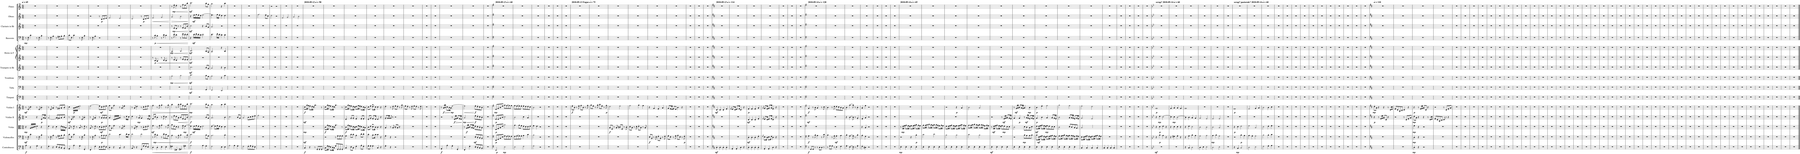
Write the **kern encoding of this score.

**kern	**dynam	**kern	**dynam	**kern	**dynam	**kern	**dynam	**kern	**dynam	**kern	**kern	**dynam	**kern	**dynam	**kern	**dynam	**kern	**kern	**dynam	**kern	**dynam	**kern	**dynam	**kern	**dynam	**kern	**dynam
*part14	*part14	*part13	*part13	*part12	*part12	*part11	*part11	*part10	*part10	*part9	*part8	*part8	*part7	*part7	*part6	*part6	*part5	*part5	*part5	*part4	*part4	*part3	*part3	*part2	*part2	*part1	*part1
*staff15	*staff15	*staff14	*staff14	*staff13	*staff13	*staff12	*staff12	*staff11	*staff11	*staff10	*staff9	*staff9	*staff8	*staff8	*staff7	*staff7	*staff6	*staff5	*staff5/6	*staff4	*staff4	*staff3	*staff3	*staff2	*staff2	*staff1	*staff1
*I"Contrabasses	*	*I"Violoncellos	*	*I"Violas	*	*I"Violins II	*	*I"Violins I	*	*I"Timpani	*I"Tuba	*	*I"Trombone	*	*I"Trumpets in Bb	*	*I"Horns in F	*	*	*I"Bassoons	*	*I"Clarinets in Bb	*	*I"Oboes	*	*I"Flutes	*
*I'Cb.	*	*I'Vc.	*	*I'Vla.	*	*I'Vln. II	*	*I'Vln. I	*	*I'Timp.	*I'Tba.	*	*I'Tbn.	*	*	*	*	*	*	*I'Bsn.	*	*	*	*I'Ob.	*	*I'Fl.	*
*clefFv4	*	*clefF4	*	*clefC3	*	*clefG2	*	*clefG2	*	*clefF4	*clefF4	*	*clefF4	*	*clefG2	*	*clefG2	*clefG2	*	*clefF4	*	*clefG2	*	*clefG2	*	*clefG2	*
*	*	*	*	*	*	*	*	*	*	*	*	*	*	*	*ITrd1c2	*	*ITrd4c7	*ITrd4c7	*	*	*	*ITrd1c2	*	*	*	*	*
*k[]	*	*k[]	*	*k[]	*	*k[]	*	*k[]	*	*k[]	*k[]	*	*k[]	*	*k[]	*	*k[]	*k[]	*	*k[]	*	*k[]	*	*k[]	*	*k[]	*
*M4/4	*	*M4/4	*	*M4/4	*	*M4/4	*	*M4/4	*	*M4/4	*M4/4	*	*M4/4	*	*M4/4	*	*M4/4	*M4/4	*	*M4/4	*	*M4/4	*	*M4/4	*	*M4/4	*
*MM69	*	*MM69	*	*MM69	*	*MM69	*	*MM69	*	*MM69	*MM69	*	*MM69	*	*MM69	*	*MM69	*MM69	*	*MM69	*	*MM69	*	*MM69	*	*MM69	*
=1	=1	=1	=1	=1	=1	=1	=1	=1	=1	=1	=1	=1	=1	=1	=1	=1	=1	=1	=1	=1	=1	=1	=1	=1	=1	=1	=1
!	!LO:DY:b	!	!LO:DY:b	!	!LO:DY:b	!	!	!	!LO:DY:b	!	!	!	!	!	!	!	!	!	!	!	!LO:DY:b	!	!	!	!	!	!
4AA'\	f	8r	mf	4r	mp	2r	.	8r	mf	1r	1r	.	1r	.	1r	.	1r	1r	.	8r	mp	1r	.	1r	.	1r	.
.	.	8E'\	.	.	.	.	.	8e'/	.	.	.	.	.	.	.	.	.	.	.	8E'\	.	.	.	.	.	.	.
4r	.	4c'\	.	16A/LL	.	.	.	4cc'\	.	.	.	.	.	.	.	.	.	.	.	4c'\	.	.	.	.	.	.	.
.	.	.	.	16B/	.	.	.	.	.	.	.	.	.	.	.	.	.	.	.	.	.	.	.	.	.	.	.
.	.	.	.	16c/	.	.	.	.	.	.	.	.	.	.	.	.	.	.	.	.	.	.	.	.	.	.	.
.	.	.	.	16d/JJ	.	.	.	.	.	.	.	.	.	.	.	.	.	.	.	.	.	.	.	.	.	.	.
4GG'\	.	8r	.	4e\	.	4r	.	8r	.	.	.	.	.	.	.	.	.	.	.	8r	.	.	.	.	.	.	.
.	.	8E'\	.	.	.	.	.	8e'/	.	.	.	.	.	.	.	.	.	.	.	8E'\	.	.	.	.	.	.	.
!	!	!	!	!	!	!	!LO:DY:b	!	!	!	!	!	!	!	!	!	!	!	!	!	!	!	!	!	!	!	!
4r	.	4B'\	.	4r	.	8e/L	p	4b'\	.	.	.	.	.	.	.	.	.	.	.	4B'\	.	.	.	.	.	.	.
.	.	.	.	.	.	16a/L	.	.	.	.	.	.	.	.	.	.	.	.	.	.	.	.	.	.	.	.	.
.	.	.	.	.	.	16g/JJ	.	.	.	.	.	.	.	.	.	.	.	.	.	.	.	.	.	.	.	.	.
=2	=2	=2	=2	=2	=2	=2	=2	=2	=2	=2	=2	=2	=2	=2	=2	=2	=2	=2	=2	=2	=2	=2	=2	=2	=2	=2	=2
4FF'\	.	8r	.	4e\	.	[2a/	.	8r	.	1r	1r	.	1r	.	1r	.	1r	1r	.	8r	.	1r	.	1r	.	1r	.
.	.	8E'\	.	.	.	.	.	8e'/	.	.	.	.	.	.	.	.	.	.	.	8E'\	.	.	.	.	.	.	.
4r	.	4A'\	.	4r	.	.	.	4a'/	.	.	.	.	.	.	.	.	.	.	.	4A'\	.	.	.	.	.	.	.
8EE'/L	.	8r	.	4d\	.	8a/L]	.	8r	.	.	.	.	.	.	.	.	.	.	.	8r	.	.	.	.	.	.	.
8DD'/	.	8G#X'\L	.	.	.	8g#X/	.	8g#X'/L	.	.	.	.	.	.	.	.	.	.	.	8G#X'\L	.	.	.	.	.	.	.
8CC'/	.	8A'\	.	16e\LL	.	8a/	.	8a'/	.	.	.	.	.	.	.	.	.	.	.	8A'\	.	.	.	.	.	.	.
.	.	.	.	16d\	.	.	.	.	.	.	.	.	.	.	.	.	.	.	.	.	.	.	.	.	.	.	.
8BBB'/J	.	8B'\J	.	16c\	.	8b/J	.	8b'/J	.	.	.	.	.	.	.	.	.	.	.	8B'\J	.	.	.	.	.	.	.
.	.	.	.	16B\JJ	.	.	.	.	.	.	.	.	.	.	.	.	.	.	.	.	.	.	.	.	.	.	.
=3	=3	=3	=3	=3	=3	=3	=3	=3	=3	=3	=3	=3	=3	=3	=3	=3	=3	=3	=3	=3	=3	=3	=3	=3	=3	=3	=3
!	!	!	!	!	!	!	!LO:DY:b	!	!	!	!	!	!	!	!	!	!	!	!	!	!	!	!	!	!	!	!
4AAA'/	.	8c'\L	.	8A/	.	8r	mf	4cc\	.	1r	1r	.	1r	.	1r	.	1r	1r	.	8c'\L	.	1r	.	1r	.	1r	.
.	.	8E'\J	.	8r	.	8e'/	.	.	.	.	.	.	.	.	.	.	.	.	.	8E'\J	.	.	.	.	.	.	.
!	!	!	!	!	!	!	!	!	!LO:DY:b	!	!	!	!	!	!	!	!	!	!	!	!	!	!	!	!	!	!
4AA'\	.	4c'\	.	8e\	.	4cc'\	.	16a\LL	p	.	.	.	.	.	.	.	.	.	.	4c'\	.	.	.	.	.	.	.
.	.	.	.	.	.	.	.	16b\	.	.	.	.	.	.	.	.	.	.	.	.	.	.	.	.	.	.	.
.	.	.	.	8r	.	.	.	16cc\	.	.	.	.	.	.	.	.	.	.	.	.	.	.	.	.	.	.	.
.	.	.	.	.	.	.	.	16dd\JJ	.	.	.	.	.	.	.	.	.	.	.	.	.	.	.	.	.	.	.
4GG'\	.	8r	.	8B/	.	8r	.	2ee\	.	.	.	.	.	.	.	.	.	.	.	8r	.	.	.	.	.	.	.
.	.	8E'\	.	8r	.	8e'/	.	.	.	.	.	.	.	.	.	.	.	.	.	8E'\	.	.	.	.	.	.	.
4GGG'/	.	4B'\	.	8e\	.	4b'\	.	.	.	.	.	.	.	.	.	.	.	.	.	4B'\	.	.	.	.	.	.	.
.	.	.	.	8r	.	.	.	.	.	.	.	.	.	.	.	.	.	.	.	.	.	.	.	.	.	.	.
=4	=4	=4	=4	=4	=4	=4	=4	=4	=4	=4	=4	=4	=4	=4	=4	=4	=4	=4	=4	=4	=4	=4	=4	=4	=4	=4	=4
4FFF'/	.	8r	.	8A/	.	8r	.	[2ee\	.	1r	1r	.	1r	.	1r	.	1r	1r	.	8r	.	1r	.	2r	.	1r	.
.	.	8E'\	.	8r	.	8e'/	.	.	.	.	.	.	.	.	.	.	.	.	.	8E'\	.	.	.	.	.	.	.
4FF'\	.	4A'\	.	8e\	.	4a'/	.	.	.	.	.	.	.	.	.	.	.	.	.	4A'\	.	.	.	.	.	.	.
.	.	.	.	8r	.	.	.	.	.	.	.	.	.	.	.	.	.	.	.	.	.	.	.	.	.	.	.
8EE'\L	.	8r	.	8d\L	.	8r	.	8ee\L]	.	.	.	.	.	.	.	.	.	.	.	2r	.	.	.	8r	.	.	.
!	!	!	!LO:DY:b	!	!LO:DY:b	!	!LO:DY:b	!	!LO:DY:b	!	!	!	!	!	!	!	!	!	!	!	!	!	!	!	!LO:DY:b	!	!
8EE'\	.	8A'\L	p	8c'\	mf	8a'/L	p	8cc'\	mf	.	.	.	.	.	.	.	.	.	.	.	.	.	.	8c/L	p	.	.
8FF'\	.	8A'\	.	8d'\	.	8a'/	.	8dd'\	.	.	.	.	.	.	.	.	.	.	.	.	.	.	.	8d/	.	.	.
8EE'\J	.	8A'\J	.	8e'\J	.	8a'/J	.	8ee'\J	.	.	.	.	.	.	.	.	.	.	.	.	.	.	.	8e/J	.	.	.
=5	=5	=5	=5	=5	=5	=5	=5	=5	=5	=5	=5	=5	=5	=5	=5	=5	=5	=5	=5	=5	=5	=5	=5	=5	=5	=5	=5
4DD'\	.	2d\	.	8f\L	.	4a/	.	8ff\L	.	1r	1r	.	1r	.	1r	.	1r	1r	.	1r	.	1r	.	2f/	.	1r	.
.	.	.	.	8A'\J	.	.	.	8a'\J	.	.	.	.	.	.	.	.	.	.	.	.	.	.	.	.	.	.	.
4r	.	.	.	4f'\	.	16d/LL	.	4ff'\	.	.	.	.	.	.	.	.	.	.	.	.	.	.	.	.	.	.	.
.	.	.	.	.	.	16e/	.	.	.	.	.	.	.	.	.	.	.	.	.	.	.	.	.	.	.	.	.
.	.	.	.	.	.	16f/	.	.	.	.	.	.	.	.	.	.	.	.	.	.	.	.	.	.	.	.	.
.	.	.	.	.	.	16g/JJ	.	.	.	.	.	.	.	.	.	.	.	.	.	.	.	.	.	.	.	.	.
4CC'/	.	4.c\	.	8r	.	4a/	.	8r	.	.	.	.	.	.	.	.	.	.	.	.	.	.	.	2e/	.	.	.
.	.	.	.	8A'/	.	.	.	8a'/	.	.	.	.	.	.	.	.	.	.	.	.	.	.	.	.	.	.	.
4r	.	.	.	4e'\	.	8r	.	4ee'\	.	.	.	.	.	.	.	.	.	.	.	.	.	.	.	.	.	.	.
.	.	16d\LL	.	.	.	16dd\LL	.	.	.	.	.	.	.	.	.	.	.	.	.	.	.	.	.	.	.	.	.
.	.	16c\JJ	.	.	.	16cc\JJ	.	.	.	.	.	.	.	.	.	.	.	.	.	.	.	.	.	.	.	.	.
=6	=6	=6	=6	=6	=6	=6	=6	=6	=6	=6	=6	=6	=6	=6	=6	=6	=6	=6	=6	=6	=6	=6	=6	=6	=6	=6	=6
8BBB/	.	2d\	.	8r	.	4dd\	.	8r	.	1r	1r	.	1r	.	1r	.	1r	1r	.	1r	.	1r	.	2d/	.	1r	.
8r	.	.	.	8A'/	.	.	.	8a'/	.	.	.	.	.	.	.	.	.	.	.	.	.	.	.	.	.	.	.
4r	.	.	.	4d'\	.	8r	.	4dd'\	.	.	.	.	.	.	.	.	.	.	.	.	.	.	.	.	.	.	.
!	!	!	!	!	!	!	!LO:DY:b	!	!	!	!	!	!	!	!	!	!	!	!	!	!	!	!	!	!	!	!
.	.	.	.	.	.	8a'/	mp	.	.	.	.	.	.	.	.	.	.	.	.	.	.	.	.	.	.	.	.
8GGG'/L	.	2d\	.	8r	.	4.g/	.	8r	.	.	.	.	.	.	.	.	.	.	.	.	.	.	.	8r	.	.	.
!	!	!	!	!	!	!	!	!	!	!	!	!	!	!	!	!	!	!	!	!	!	!	!	!	!LO:DY:b	!	!
8GG'/	.	.	.	8c'\L	.	.	.	8cc'\L	.	.	.	.	.	.	.	.	.	.	.	.	.	.	.	8c/L	p	.	.
8FF'/	.	.	.	8d'\	.	.	.	8dd'\	.	.	.	.	.	.	.	.	.	.	.	.	.	.	.	8d/	.	.	.
8EE'/J	.	.	.	8e'\J	.	16f/LL	.	8ee'\J	.	.	.	.	.	.	.	.	.	.	.	.	.	.	.	8e/J	.	.	.
.	.	.	.	.	.	16e/JJ	.	.	.	.	.	.	.	.	.	.	.	.	.	.	.	.	.	.	.	.	.
=7	=7	=7	=7	=7	=7	=7	=7	=7	=7	=7	=7	=7	=7	=7	=7	=7	=7	=7	=7	=7	=7	=7	=7	=7	=7	=7	=7
!	!LO:HP:b	!	!	!	!LO:DY:b	!	!	!	!LO:HP:b	!	!	!	!	!	!	!	!	!	!	!	!	!	!	!	!LO:HP:b	!	!
4DD'\	<	8r	.	4f'\	mf	8f/L	.	4ff'\	>	1r	1r	.	1r	.	1r	.	8r	1r	.	8r	.	1r	.	2f/	<	1r	.
!	!	!	!LO:DY:b	!	!	!	!	!	!	!	!	!	!	!	!	!	!	!	!LO:DY:b=2	!	!LO:DY:b	!	!	!	!	!	!
.	.	8c'\	mp	.	.	8cc'/J	.	.	.	.	.	.	.	.	.	.	8c/	.	p	8c\	p	.	.	.	.	.	.
!	!	!	!LO:HP:b	!	!	!	!	!	!	!	!	!	!	!	!	!	!	!	!	!	!LO:HP:b	!	!	!	!	!	!
4DD'\	.	4B\	<	8r	.	4b\	.	8r	.	.	.	.	.	.	.	.	4B/	.	.	4B\	<	.	.	.	.	.	.
.	.	.	.	8f'\	.	.	.	8ff'\	.	.	.	.	.	.	.	.	.	.	.	.	.	.	.	.	.	.	.
4EE'\	.	8r	.	4g'\	.	8r	.	4gg'\	.	.	.	.	.	.	.	.	8r	.	.	8r	.	.	.	2g/	.	.	.
.	.	8d'\L	.	.	.	8dd'\	.	.	.	.	.	.	.	.	.	.	8d/	.	.	8d\	.	.	.	.	.	.	.
4EE'\	.	8c\	.	8r	.	4cc\	.	8r	.	.	.	.	.	.	.	.	4c/	.	.	4c\	.	.	.	.	.	.	.
.	.	8G'\J	.	8g'\	.	.	.	8gg'\	.	.	.	.	.	.	.	.	.	.	.	.	.	.	.	.	.	.	.
.	.	.	.	.	.	.	.	.	.	.	.	.	.	.	.	.	.	.	.	.	.	.	.	.	[	.	.
=8	=8	=8	=8	=8	=8	=8	=8	=8	=8	=8	=8	=8	=8	=8	=8	=8	=8	=8	=8	=8	=8	=8	=8	=8	=8	=8	=8
!	!	!	!	!	!	!	!	!	!	!	!	!	!	!LO:HP:b	!	!	!	!	!LO:HP:b	!	!	!	!	!	!LO:HP:b	!	!
!	!	!	!	!	!	!	!	!	!	!	!	!	!	!LO:DY:n=1:b	!	!	!	!	!LO:DY:n=1:b	!	!	!	!	!	!	!	!
4FF#X'\	.	4A'\	.	8a\L	.	8r	.	4aa'\	.	1r	1r	.	2A\	< mp	1r	.	8r	2A/	< mp	8r	.	8r	.	2a/	>	8r	.
!	!	!	!	!	!	!	!	!	!	!	!	!	!	!	!	!	!	!	!	!	!	!	!LO:DY:b	!	!	!	!LO:DY:b
.	.	.	.	8e'\	.	8ee'\L	.	.	.	.	.	.	.	.	.	.	8e'/	.	.	8e'\	.	8e'/L	mp	.	.	8ee'\	mp
!	!	!	!	!	!	!	!	!	!	!	!	!	!	!	!	!	!	!	!	!	!	!	!LO:HP:b	!	!	!	!LO:HP:b
4FFF#X'/	.	8r	.	8d\J	.	8dd\	.	8r	.	.	.	.	.	.	.	.	4d/	.	.	4d\	.	8d/J	<	.	.	4dd'\	<
!	!	!	!	!	!	!	!LO:HP:b	!	!	!	!	!	!	!	!	!	!	!	!	!	!	!	!	!	!	!	!
.	.	8A'\	.	4r	.	8a'\J	<	8aa'\	.	.	.	.	.	.	.	.	.	.	.	.	.	8r	.	.	.	.	.
4GGG#X'/	.	4B'\	.	.	.	8b/L	.	8bb\L	.	.	.	.	2B\	.	.	.	8r	2B/	.	8r	.	8r	.	2b\	.	8r	.
.	.	.	.	8f'\	.	8f'/	.	8ff'\	.	.	.	.	.	.	.	.	8f'/L	.	.	8f'\L	.	8f'/L	.	.	.	8ff'\L	.
!	!	!	!	!	!LO:DY:b	!	!	!	!	!	!	!	!	!	!	!	!	!	!	!	!	!	!	!	!	!	!
4GG#X'\	.	8r	.	[4e\	mp	8e/	.	8ee'\	.	.	.	.	.	.	.	.	8e'/	.	.	8e'\	.	8e/	.	.	.	8ee\	.
.	.	8B'\	.	.	.	8b'/J	.	8bb'\J	.	.	.	.	.	.	.	.	8e'/J	.	.	8e'\J	.	8b'/J	.	.	.	8bb'\J	.
.	[	.	[	.	.	.	[	.	]	.	.	.	.	[	.	.	.	.	[	.	[	.	[	.	]	.	[
=9	=9	=9	=9	=9	=9	=9	=9	=9	=9	=9	=9	=9	=9	=9	=9	=9	=9	=9	=9	=9	=9	=9	=9	=9	=9	=9	=9
!	!LO:DY:b	!	!LO:DY:b	!	!	!	!LO:DY:b	!	!LO:DY:b	!	!	!LO:DY:b	!	!LO:DY:b	!	!LO:DY:b	!	!	!LO:DY:b=2	!	!	!	!	!	!	!	!
!	!	!	!	!	!	!	!	!	!	!	!	!	!	!	!	!	!	!	!LO:DY:n=1:b	!	!	!	!LO:DY:b	!	!	!	!LO:DY:b
2AA\	f	2.c\	f	4e\]	.	2.cc\	f	2.ccc\	mp	1r	2.AA/	mf	2.c\	mf	2.cc\	mf	2e/	2.c/	mf mf	4r	.	2cc\	mf	4r	.	2.ccc\	mf
!	!	!	!	!	!LO:DY:b	!	!	!	!	!	!	!	!	!	!	!	!	!	!	!	!LO:DY:b	!	!	!	!LO:DY:b	!	!
.	.	.	.	16e\LL	mf	.	.	.	.	.	.	.	.	.	.	.	.	.	.	16e\LL	mf	.	.	16ee\LL	mf	.	.
.	.	.	.	16f\	.	.	.	.	.	.	.	.	.	.	.	.	.	.	.	16f\	.	.	.	16ff\	.	.	.
.	.	.	.	16e\	.	.	.	.	.	.	.	.	.	.	.	.	.	.	.	16e\	.	.	.	16ee\	.	.	.
.	.	.	.	16d\JJ	.	.	.	.	.	.	.	.	.	.	.	.	.	.	.	16d\JJ	.	.	.	16dd\JJ	.	.	.
4AA\	.	.	.	2e\	.	.	.	.	.	.	.	.	.	.	.	.	2r	.	.	2e\	.	4r	.	[2ee\	.	.	.
4GG\	.	8B\L	.	.	.	8b/L	.	8bb\L	.	.	4GG/	.	8B\L	.	8b/L	.	.	8B/L	.	.	.	8b/L	.	.	.	8bb\L	.
.	.	8G\J	.	.	.	8g/J	.	8gg\J	.	.	.	.	8G\J	.	8g/J	.	.	8G/J	.	.	.	8g/J	.	.	.	8gg\J	.
=10	=10	=10	=10	=10	=10	=10	=10	=10	=10	=10	=10	=10	=10	=10	=10	=10	=10	=10	=10	=10	=10	=10	=10	=10	=10	=10	=10
2FF\	.	2.A\	.	[4e\	.	2.a/	.	2aa\	.	1r	2FF/	.	2A\	.	2a/	.	1r	2A/	.	4.e\	.	2a/	.	4.ee\]	.	2aa\	.
.	.	.	.	8e\L]	.	.	.	.	.	.	.	.	.	.	.	.	.	.	.	.	.	.	.	.	.	.	.
.	.	.	.	16f\L	.	.	.	.	.	.	.	.	.	.	.	.	.	.	.	16f\LL	.	.	.	16ff\LL	.	.	.
.	.	.	.	16e\JJ	.	.	.	.	.	.	.	.	.	.	.	.	.	.	.	16e\JJ	.	.	.	16ee\JJ	.	.	.
4EE\	.	.	.	4d\	.	.	.	4aa\	.	.	2EE/	.	4r	.	4r	.	.	4r	.	4d\	.	2r	.	4dd\	.	4r	.
4EE\	.	4B\	.	4d\	.	4b\	.	4bb\	.	.	.	.	4B\	.	4b\	.	.	4B/	.	4d\	.	.	.	4dd\	.	4bb\	.
=11	=11	=11	=11	=11	=11	=11	=11	=11	=11	=11	=11	=11	=11	=11	=11	=11	=11	=11	=11	=11	=11	=11	=11	=11	=11	=11	=11
2AA\	.	1r	.	1r	.	2.cc\	.	1r	.	1r	1r	.	1r	.	1r	.	1r	1r	.	1r	.	1r	.	1r	.	1r	.
4AA\	.	.	.	.	.	.	.	.	.	.	.	.	.	.	.	.	.	.	.	.	.	.	.	.	.	.	.
4GG\	.	.	.	.	.	8b/L	.	.	.	.	.	.	.	.	.	.	.	.	.	.	.	.	.	.	.	.	.
.	.	.	.	.	.	8g/J	.	.	.	.	.	.	.	.	.	.	.	.	.	.	.	.	.	.	.	.	.
=12	=12	=12	=12	=12	=12	=12	=12	=12	=12	=12	=12	=12	=12	=12	=12	=12	=12	=12	=12	=12	=12	=12	=12	=12	=12	=12	=12
2FF\	.	1r	.	1r	.	2a/	.	1r	.	1r	1r	.	1r	.	1r	.	1r	1r	.	1r	.	1r	.	1r	.	1r	.
8FF'\L	.	.	.	.	.	8b\L	.	.	.	.	.	.	.	.	.	.	.	.	.	.	.	.	.	.	.	.	.
8GG'\	.	.	.	.	.	8cc\	.	.	.	.	.	.	.	.	.	.	.	.	.	.	.	.	.	.	.	.	.
8FF'\	.	.	.	.	.	8dd\	.	.	.	.	.	.	.	.	.	.	.	.	.	.	.	.	.	.	.	.	.
8EE'\J	.	.	.	.	.	8ee\J	.	.	.	.	.	.	.	.	.	.	.	.	.	.	.	.	.	.	.	.	.
=13	=13	=13	=13	=13	=13	=13	=13	=13	=13	=13	=13	=13	=13	=13	=13	=13	=13	=13	=13	=13	=13	=13	=13	=13	=13	=13	=13
1r	.	1r	.	1r	.	2ff\	.	1r	.	1r	1r	.	1r	.	1r	.	1r	1r	.	1r	.	1r	.	2.ff\	.	1r	.
.	.	.	.	.	.	2r	.	.	.	.	.	.	.	.	.	.	.	.	.	.	.	.	.	.	.	.	.
.	.	.	.	.	.	.	.	.	.	.	.	.	.	.	.	.	.	.	.	.	.	.	.	8ee\L	.	.	.
.	.	.	.	.	.	.	.	.	.	.	.	.	.	.	.	.	.	.	.	.	.	.	.	8cc\J	.	.	.
=14	=14	=14	=14	=14	=14	=14	=14	=14	=14	=14	=14	=14	=14	=14	=14	=14	=14	=14	=14	=14	=14	=14	=14	=14	=14	=14	=14
1r	.	1r	.	1r	.	1r	.	1r	.	1r	1r	.	1r	.	1r	.	1r	1r	.	1r	.	1r	.	2dd\	.	2r	.
.	.	.	.	.	.	.	.	.	.	.	.	.	.	.	.	.	.	.	.	.	.	.	.	2r	.	2r	.
=15	=15	=15	=15	=15	=15	=15	=15	=15	=15	=15	=15	=15	=15	=15	=15	=15	=15	=15	=15	=15	=15	=15	=15	=15	=15	=15	=15
1r	.	1r	.	1r	.	1r	.	1r	.	1r	1r	.	1r	.	1r	.	1r	1r	.	1r	.	1r	.	2f/	.	1r	.
.	.	.	.	.	.	.	.	.	.	.	.	.	.	.	.	.	.	.	.	.	.	.	.	2g/	.	.	.
=16	=16	=16	=16	=16	=16	=16	=16	=16	=16	=16	=16	=16	=16	=16	=16	=16	=16	=16	=16	=16	=16	=16	=16	=16	=16	=16	=16
1r	.	1r	.	1r	.	1r	.	1r	.	1r	1r	.	1r	.	1r	.	1r	1r	.	1r	.	1r	.	2a/	.	1r	.
.	.	.	.	.	.	.	.	.	.	.	.	.	.	.	.	.	.	.	.	.	.	.	.	2b\	.	.	.
=17	=17	=17	=17	=17	=17	=17	=17	=17	=17	=17	=17	=17	=17	=17	=17	=17	=17	=17	=17	=17	=17	=17	=17	=17	=17	=17	=17
*	*	*	*	*	*	*	*	*	*	*	*	*	*	*	*	*	*	*	*	*	*	*	*	*	*	*MM90	*
!	!	!	!	!	!	!	!	!	!	!	!	!	!	!	!	!	!	!	!	!	!	!	!	!	!	!LO:TX:a:B:t=2018-09-12	!
!	!LO:DY:b	!	!LO:DY:b	!	!LO:DY:b	!	!LO:DY:b	!	!LO:DY:b	!	!	!	!	!	!	!	!	!	!	!	!	!	!	!	!	!	!
4CC'/	f	1r	mf	1r	mp	1r	mf	8cc\L	f	1r	1r	.	1r	.	1r	.	1r	1r	.	1r	.	1r	.	1r	.	1r	.
.	.	.	.	.	.	.	.	16gg\L	.	.	.	.	.	.	.	.	.	.	.	.	.	.	.	.	.	.	.
.	.	.	.	.	.	.	.	16ff\JJ	.	.	.	.	.	.	.	.	.	.	.	.	.	.	.	.	.	.	.
4r	.	.	.	.	.	.	.	8ee\L	.	.	.	.	.	.	.	.	.	.	.	.	.	.	.	.	.	.	.
.	.	.	.	.	.	.	.	16dd\L	.	.	.	.	.	.	.	.	.	.	.	.	.	.	.	.	.	.	.
.	.	.	.	.	.	.	.	16cc\JJ	.	.	.	.	.	.	.	.	.	.	.	.	.	.	.	.	.	.	.
8r	.	.	.	.	.	.	.	4.gg\	.	.	.	.	.	.	.	.	.	.	.	.	.	.	.	.	.	.	.
8GGG'/L	.	.	.	.	.	.	.	.	.	.	.	.	.	.	.	.	.	.	.	.	.	.	.	.	.	.	.
8GGG'/	.	.	.	.	.	.	.	.	.	.	.	.	.	.	.	.	.	.	.	.	.	.	.	.	.	.	.
8GGG'/J	.	.	.	.	.	.	.	8r	.	.	.	.	.	.	.	.	.	.	.	.	.	.	.	.	.	.	.
=18	=18	=18	=18	=18	=18	=18	=18	=18	=18	=18	=18	=18	=18	=18	=18	=18	=18	=18	=18	=18	=18	=18	=18	=18	=18	=18	=18
!	!	!	!	!	!LO:DY:b	!	!	!	!	!	!	!	!	!	!	!	!	!	!	!	!	!	!	!	!	!	!
8CC\L	.	2r	.	8c\L	f	1r	.	8cc\L	.	1r	1r	.	1r	.	1r	.	1r	1r	.	1r	.	1r	.	1r	.	1r	.
16GG\L	.	.	.	16g\L	.	.	.	16gg\L	.	.	.	.	.	.	.	.	.	.	.	.	.	.	.	.	.	.	.
16FF\JJ	.	.	.	16f\JJ	.	.	.	16ff\JJ	.	.	.	.	.	.	.	.	.	.	.	.	.	.	.	.	.	.	.
8EE\L	.	.	.	8e\L	.	.	.	8ee\L	.	.	.	.	.	.	.	.	.	.	.	.	.	.	.	.	.	.	.
16DD\L	.	.	.	16d\L	.	.	.	16dd\L	.	.	.	.	.	.	.	.	.	.	.	.	.	.	.	.	.	.	.
16CC\JJ	.	.	.	16c\JJ	.	.	.	16cc\JJ	.	.	.	.	.	.	.	.	.	.	.	.	.	.	.	.	.	.	.
8GG/L	.	8r	.	4.g'\	.	.	.	4.gg\	.	.	.	.	.	.	.	.	.	.	.	.	.	.	.	.	.	.	.
8GGG'/	.	8G'\L	.	.	.	.	.	.	.	.	.	.	.	.	.	.	.	.	.	.	.	.	.	.	.	.	.
8GGG'/	.	8G'\	.	.	.	.	.	.	.	.	.	.	.	.	.	.	.	.	.	.	.	.	.	.	.	.	.
8GGG'/J	.	8G'\J	.	8r	.	.	.	8r	.	.	.	.	.	.	.	.	.	.	.	.	.	.	.	.	.	.	.
=19	=19	=19	=19	=19	=19	=19	=19	=19	=19	=19	=19	=19	=19	=19	=19	=19	=19	=19	=19	=19	=19	=19	=19	=19	=19	=19	=19
!	!	!	!	!	!LO:DY:b	!	!	!	!	!	!	!	!	!	!	!	!	!	!	!	!	!	!	!	!	!	!
4CC'/	.	4G'\	.	8c\L	f	4e'/	.	8cc\L	.	1r	1r	.	1r	.	1r	.	1r	1r	.	1r	.	1r	.	1r	.	1r	.
.	.	.	.	16g\L	.	.	.	16gg\L	.	.	.	.	.	.	.	.	.	.	.	.	.	.	.	.	.	.	.
.	.	.	.	16f\JJ	.	.	.	16ff\JJ	.	.	.	.	.	.	.	.	.	.	.	.	.	.	.	.	.	.	.
8EE'\L	.	8c'\L	.	8e\L	.	8g'/L	.	8ee\L	.	.	.	.	.	.	.	.	.	.	.	.	.	.	.	.	.	.	.
8CC'\J	.	8c'\J	.	16d\L	.	8g'/J	.	16dd\L	.	.	.	.	.	.	.	.	.	.	.	.	.	.	.	.	.	.	.
.	.	.	.	16c\JJ	.	.	.	16cc\JJ	.	.	.	.	.	.	.	.	.	.	.	.	.	.	.	.	.	.	.
4FF'\	.	4A'\	.	8d\L	.	4f'/	.	8dd\L	.	.	.	.	.	.	.	.	.	.	.	.	.	.	.	.	.	.	.
.	.	.	.	16f\L	.	.	.	16ff\L	.	.	.	.	.	.	.	.	.	.	.	.	.	.	.	.	.	.	.
.	.	.	.	16e\JJ	.	.	.	16ee\JJ	.	.	.	.	.	.	.	.	.	.	.	.	.	.	.	.	.	.	.
8AA'\L	.	8d'\L	.	8d\L	.	8f'/L	.	8dd\L	.	.	.	.	.	.	.	.	.	.	.	.	.	.	.	.	.	.	.
8FF'\J	.	8d'\J	.	16c\L	.	8f'/J	.	16cc\L	.	.	.	.	.	.	.	.	.	.	.	.	.	.	.	.	.	.	.
.	.	.	.	16B\JJ	.	.	.	16b\JJ	.	.	.	.	.	.	.	.	.	.	.	.	.	.	.	.	.	.	.
=20	=20	=20	=20	=20	=20	=20	=20	=20	=20	=20	=20	=20	=20	=20	=20	=20	=20	=20	=20	=20	=20	=20	=20	=20	=20	=20	=20
8GG'\L	.	4c'\	.	8c\L	.	8e'/L	.	8cc\L	.	1r	1r	.	1r	.	1r	.	1r	1r	.	1r	.	1r	.	1r	.	1r	.
8GG'\J	.	.	.	8e\J	.	8g'/J	.	8ee\J	.	.	.	.	.	.	.	.	.	.	.	.	.	.	.	.	.	.	.
4GG\	.	8.B\L	.	8.dM\L	.	8.f/L	.	8.ddM\L	.	.	.	.	.	.	.	.	.	.	.	.	.	.	.	.	.	.	.
.	.	16c\Jk	.	16c\Jk	.	16e/Jk	.	16cc\Jk	.	.	.	.	.	.	.	.	.	.	.	.	.	.	.	.	.	.	.
4CC/	.	4c\	.	4c\	.	4e/	.	4cc\	.	.	.	.	.	.	.	.	.	.	.	.	.	.	.	.	.	.	.
4r	.	4r	.	4r	.	4r	.	4r	.	.	.	.	.	.	.	.	.	.	.	.	.	.	.	.	.	.	.
=21	=21	=21	=21	=21	=21	=21	=21	=21	=21	=21	=21	=21	=21	=21	=21	=21	=21	=21	=21	=21	=21	=21	=21	=21	=21	=21	=21
4GG'\	.	4G'\	.	4B'/	.	8g'/L	.	4dd'\	.	1r	1r	.	1r	.	1r	.	1r	1r	.	1r	.	1r	.	1r	.	1r	.
.	.	.	.	.	.	16g/L	.	.	.	.	.	.	.	.	.	.	.	.	.	.	.	.	.	.	.	.	.
.	.	.	.	.	.	16g/JJ	.	.	.	.	.	.	.	.	.	.	.	.	.	.	.	.	.	.	.	.	.
4r	.	4r	.	8r	.	8g/	.	8r	.	.	.	.	.	.	.	.	.	.	.	.	.	.	.	.	.	.	.
.	.	.	.	8B'/	.	8r	.	8dd'\	.	.	.	.	.	.	.	.	.	.	.	.	.	.	.	.	.	.	.
2r	.	2r	.	8c'/L	.	2r	.	8ee'\L	.	.	.	.	.	.	.	.	.	.	.	.	.	.	.	.	.	.	.
.	.	.	.	8B'/J	.	.	.	8dd'\J	.	.	.	.	.	.	.	.	.	.	.	.	.	.	.	.	.	.	.
.	.	.	.	4r	.	.	.	8r	.	.	.	.	.	.	.	.	.	.	.	.	.	.	.	.	.	.	.
.	.	.	.	.	.	.	.	8gg'\	.	.	.	.	.	.	.	.	.	.	.	.	.	.	.	.	.	.	.
=22	=22	=22	=22	=22	=22	=22	=22	=22	=22	=22	=22	=22	=22	=22	=22	=22	=22	=22	=22	=22	=22	=22	=22	=22	=22	=22	=22
1r	.	1r	.	1r	.	1r	.	8ee'\L	.	1r	1r	.	1r	.	1r	.	1r	1r	.	1r	.	1r	.	1r	.	1r	.
.	.	.	.	.	.	.	.	8dd'\J	.	.	.	.	.	.	.	.	.	.	.	.	.	.	.	.	.	.	.
.	.	.	.	.	.	.	.	8r	.	.	.	.	.	.	.	.	.	.	.	.	.	.	.	.	.	.	.
.	.	.	.	.	.	.	.	8dd'\	.	.	.	.	.	.	.	.	.	.	.	.	.	.	.	.	.	.	.
.	.	.	.	.	.	.	.	8ee'\L	.	.	.	.	.	.	.	.	.	.	.	.	.	.	.	.	.	.	.
.	.	.	.	.	.	.	.	8dd'\J	.	.	.	.	.	.	.	.	.	.	.	.	.	.	.	.	.	.	.
.	.	.	.	.	.	.	.	8r	.	.	.	.	.	.	.	.	.	.	.	.	.	.	.	.	.	.	.
.	.	.	.	.	.	.	.	8dd'\	.	.	.	.	.	.	.	.	.	.	.	.	.	.	.	.	.	.	.
=23	=23	=23	=23	=23	=23	=23	=23	=23	=23	=23	=23	=23	=23	=23	=23	=23	=23	=23	=23	=23	=23	=23	=23	=23	=23	=23	=23
1r	.	1r	.	1r	.	1r	.	1r	.	1r	1r	.	1r	.	1r	.	1r	1r	.	1r	.	1r	.	1r	.	1r	.
=24	=24	=24	=24	=24	=24	=24	=24	=24	=24	=24	=24	=24	=24	=24	=24	=24	=24	=24	=24	=24	=24	=24	=24	=24	=24	=24	=24
1r	.	1r	.	1r	.	1r	.	1r	.	1r	1r	.	1r	.	1r	.	1r	1r	.	1r	.	1r	.	1r	.	1r	.
=25	=25	=25	=25	=25	=25	=25	=25	=25	=25	=25	=25	=25	=25	=25	=25	=25	=25	=25	=25	=25	=25	=25	=25	=25	=25	=25	=25
!	!LO:DY:b	!	!	!	!	!	!	!	!	!	!	!	!	!	!	!	!	!	!	!	!	!	!	!	!	!	!
4AAA'/	f	1r	.	1r	.	2r	.	8r	.	1r	1r	.	1r	.	1r	.	1r	1r	.	1r	.	1r	.	1r	.	1r	.
!	!	!	!	!	!	!	!	!	!LO:DY:b	!	!	!	!	!	!	!	!	!	!	!	!	!	!	!	!	!	!
.	.	.	.	.	.	.	.	16a/LL	f	.	.	.	.	.	.	.	.	.	.	.	.	.	.	.	.	.	.
!	!	!	!	!	!	!	!	!	!LO:HP:b	!	!	!	!	!	!	!	!	!	!	!	!	!	!	!	!	!	!
.	.	.	.	.	.	.	.	16b/JJ	>	.	.	.	.	.	.	.	.	.	.	.	.	.	.	.	.	.	.
4AA'\	.	.	.	.	.	.	.	8cc\L	.	.	.	.	.	.	.	.	.	.	.	.	.	.	.	.	.	.	.
.	.	.	.	.	.	.	.	16b\L	.	.	.	.	.	.	.	.	.	.	.	.	.	.	.	.	.	.	.
.	.	.	.	.	.	.	.	16a\JJ	.	.	.	.	.	.	.	.	.	.	.	.	.	.	.	.	.	.	.
!	!	!	!	!	!	!	!	!	!LO:DY:n=1:b	!	!	!	!	!	!	!	!	!	!	!	!	!	!	!	!	!	!
4GG'\	.	.	.	.	.	8r	.	[2ee\	] mp	.	.	.	.	.	.	.	.	.	.	.	.	.	.	.	.	.	.
!	!	!	!	!	!	!	!LO:DY:b	!	!	!	!	!	!	!	!	!	!	!	!	!	!	!	!	!	!	!	!
.	.	.	.	.	.	16e/LL	f	.	.	.	.	.	.	.	.	.	.	.	.	.	.	.	.	.	.	.	.
!	!	!	!	!	!	!	!LO:HP:b	!	!	!	!	!	!	!	!	!	!	!	!	!	!	!	!	!	!	!	!
.	.	.	.	.	.	16f/JJ	>	.	.	.	.	.	.	.	.	.	.	.	.	.	.	.	.	.	.	.	.
4GGG'/	.	.	.	.	.	8g/L	.	.	.	.	.	.	.	.	.	.	.	.	.	.	.	.	.	.	.	.	.
.	.	.	.	.	.	16f/L	.	.	.	.	.	.	.	.	.	.	.	.	.	.	.	.	.	.	.	.	.
.	.	.	.	.	.	16e/JJ	.	.	.	.	.	.	.	.	.	.	.	.	.	.	.	.	.	.	.	.	.
.	.	.	.	.	.	.	]	.	.	.	.	.	.	.	.	.	.	.	.	.	.	.	.	.	.	.	.
=26	=26	=26	=26	=26	=26	=26	=26	=26	=26	=26	=26	=26	=26	=26	=26	=26	=26	=26	=26	=26	=26	=26	=26	=26	=26	=26	=26
!	!	!	!	!	!	!	!LO:HP:b	!	!LO:HP:b	!	!	!	!	!	!	!	!	!	!	!	!	!	!	!	!	!	!
!	!	!	!	!	!	!	!LO:DY:n=1:b	!	!	!	!	!	!	!	!	!	!	!	!	!	!	!	!	!	!	!	!
4FFF'/	.	2r	.	8r	.	2a/	< mp	2ee\]	<	1r	1r	.	1r	.	1r	.	1r	1r	.	1r	.	1r	.	1r	.	1r	.
!	!	!	!	!	!LO:DY:b	!	!	!	!	!	!	!	!	!	!	!	!	!	!	!	!	!	!	!	!	!	!
.	.	.	.	16A/LL	f	.	.	.	.	.	.	.	.	.	.	.	.	.	.	.	.	.	.	.	.	.	.
.	.	.	.	16B/JJ	.	.	.	.	.	.	.	.	.	.	.	.	.	.	.	.	.	.	.	.	.	.	.
4FF'\	.	.	.	8c/L	.	.	.	.	.	.	.	.	.	.	.	.	.	.	.	.	.	.	.	.	.	.	.
.	.	.	.	16B/L	.	.	.	.	.	.	.	.	.	.	.	.	.	.	.	.	.	.	.	.	.	.	.
.	.	.	.	16A/JJ	.	.	.	.	.	.	.	.	.	.	.	.	.	.	.	.	.	.	.	.	.	.	.
!	!	!	!LO:DY:b	!	!	!	!LO:DY:n=2:b	!	!LO:DY:n=1:b	!	!	!	!	!	!	!	!	!	!	!	!	!	!	!	!	!	!
8EE'/L	.	8E'/L	mf	8e'\L	.	8ee'\L	[ f	8ee'\L	[ f	.	.	.	.	.	.	.	.	.	.	.	.	.	.	.	.	.	.
8DD'/	.	8D'/	.	8d'\	.	8dd'\	.	8dd'\	.	.	.	.	.	.	.	.	.	.	.	.	.	.	.	.	.	.	.
8CC'/	.	8C'/	.	8c'\	.	8cc'\	.	8cc'\	.	.	.	.	.	.	.	.	.	.	.	.	.	.	.	.	.	.	.
8BBB'/J	.	8BB'/J	.	8B'\J	.	8b'\J	.	8b'\J	.	.	.	.	.	.	.	.	.	.	.	.	.	.	.	.	.	.	.
=27	=27	=27	=27	=27	=27	=27	=27	=27	=27	=27	=27	=27	=27	=27	=27	=27	=27	=27	=27	=27	=27	=27	=27	=27	=27	=27	=27
1r	.	1r	.	1r	.	1r	.	1r	.	1r	1r	.	1r	.	1r	.	1r	1r	.	1r	.	1r	.	1r	.	1r	.
=28	=28	=28	=28	=28	=28	=28	=28	=28	=28	=28	=28	=28	=28	=28	=28	=28	=28	=28	=28	=28	=28	=28	=28	=28	=28	=28	=28
*k[f#]	*	*k[f#]	*	*k[f#]	*	*k[f#]	*	*k[f#]	*	*k[f#]	*k[f#]	*	*k[f#]	*	*k[f#]	*	*k[f#]	*k[f#]	*	*k[f#]	*	*k[f#]	*	*k[f#]	*	*k[f#]	*
*	*	*	*	*	*	*	*	*	*	*	*	*	*	*	*	*	*	*	*	*	*	*	*	*	*	*MM60	*
!	!	!	!	!	!	!	!	!	!	!	!	!	!	!	!	!	!	!	!	!	!	!	!	!	!	!LO:TX:a:B:t=2018-09-13	!
!	!LO:DY:b	!	!LO:DY:b	!	!LO:DY:b	!	!LO:DY:b	!	!LO:DY:b	!	!	!	!	!	!	!	!	!	!	!	!	!	!	!	!	!	!
2EEE/	p	8EE/L	p	8E/L	p	8e/L	p	8e/L	mp	1r	1r	.	1r	.	1r	.	1r	1r	.	1r	.	1r	.	1r	.	1r	.
.	.	8GG/	.	8G/	.	8e/	.	8g/	.	.	.	.	.	.	.	.	.	.	.	.	.	.	.	.	.	.	.
.	.	8BB/	.	8B/	.	8g/	.	8b/	.	.	.	.	.	.	.	.	.	.	.	.	.	.	.	.	.	.	.
.	.	8E/J	.	8e/J	.	8b/J	.	8ee/J	.	.	.	.	.	.	.	.	.	.	.	.	.	.	.	.	.	.	.
!	!LO:DY:b	!	!	!	!	!	!	!	!	!	!	!	!	!	!	!	!	!	!	!	!	!	!	!	!	!	!
2EE\	mp	8G\L	.	2a\	.	2cc\	.	8gg\L	.	.	.	.	.	.	.	.	.	.	.	.	.	.	.	.	.	.	.
.	.	[8F#\	.	.	.	.	.	[8ff#\	.	.	.	.	.	.	.	.	.	.	.	.	.	.	.	.	.	.	.
.	.	8F#\]	.	.	.	.	.	8ff#\]	.	.	.	.	.	.	.	.	.	.	.	.	.	.	.	.	.	.	.
.	.	8F#\J	.	.	.	.	.	8ff#\J	.	.	.	.	.	.	.	.	.	.	.	.	.	.	.	.	.	.	.
=29	=29	=29	=29	=29	=29	=29	=29	=29	=29	=29	=29	=29	=29	=29	=29	=29	=29	=29	=29	=29	=29	=29	=29	=29	=29	=29	=29
2EE\	.	8F#\L	.	4g\	.	2b\	.	8ff#\L	.	1r	1r	.	1r	.	1r	.	1r	1r	.	1r	.	1r	.	1r	.	1r	.
.	.	[8G\	.	.	.	.	.	[8ee\	.	.	.	.	.	.	.	.	.	.	.	.	.	.	.	.	.	.	.
.	.	8G\]	.	8g\L	.	.	.	8ee\]	.	.	.	.	.	.	.	.	.	.	.	.	.	.	.	.	.	.	.
.	.	8G\J	.	8f#\J	.	.	.	8ee\J	.	.	.	.	.	.	.	.	.	.	.	.	.	.	.	.	.	.	.
2FF#\	.	4A\	.	8e\L	.	4cc\	.	8ee\L	.	.	.	.	.	.	.	.	.	.	.	.	.	.	.	.	.	.	.
.	.	.	.	8d\	.	.	.	8dd\	.	.	.	.	.	.	.	.	.	.	.	.	.	.	.	.	.	.	.
.	.	4c\	.	8d\	.	4a/	.	8dd\	.	.	.	.	.	.	.	.	.	.	.	.	.	.	.	.	.	.	.
.	.	.	.	8e\J	.	.	.	8cc\J	.	.	.	.	.	.	.	.	.	.	.	.	.	.	.	.	.	.	.
=30	=30	=30	=30	=30	=30	=30	=30	=30	=30	=30	=30	=30	=30	=30	=30	=30	=30	=30	=30	=30	=30	=30	=30	=30	=30	=30	=30
2GG\	.	2B\	.	4f#\	.	1r	.	2b\	.	1r	1r	.	1r	.	1r	.	1r	1r	.	1r	.	1r	.	1r	.	1r	.
.	.	.	.	4e\	.	.	.	.	.	.	.	.	.	.	.	.	.	.	.	.	.	.	.	.	.	.	.
2r	.	2r	.	2r	.	.	.	2r	.	.	.	.	.	.	.	.	.	.	.	.	.	.	.	.	.	.	.
=31	=31	=31	=31	=31	=31	=31	=31	=31	=31	=31	=31	=31	=31	=31	=31	=31	=31	=31	=31	=31	=31	=31	=31	=31	=31	=31	=31
1r	.	1r	.	1r	.	1r	.	1r	.	1r	1r	.	1r	.	1r	.	1r	1r	.	1r	.	1r	.	1r	.	1r	.
=32	=32	=32	=32	=32	=32	=32	=32	=32	=32	=32	=32	=32	=32	=32	=32	=32	=32	=32	=32	=32	=32	=32	=32	=32	=32	=32	=32
1r	.	1r	.	1r	.	1r	.	1r	.	1r	1r	.	1r	.	1r	.	1r	1r	.	1r	.	1r	.	1r	.	1r	.
=33	=33	=33	=33	=33	=33	=33	=33	=33	=33	=33	=33	=33	=33	=33	=33	=33	=33	=33	=33	=33	=33	=33	=33	=33	=33	=33	=33
1r	.	1r	.	1r	.	1r	.	1r	.	1r	1r	.	1r	.	1r	.	1r	1r	.	1r	.	1r	.	1r	.	1r	.
=34	=34	=34	=34	=34	=34	=34	=34	=34	=34	=34	=34	=34	=34	=34	=34	=34	=34	=34	=34	=34	=34	=34	=34	=34	=34	=34	=34
*	*	*	*	*	*	*	*	*	*	*	*	*	*	*	*	*	*	*	*	*	*	*	*	*	*	*MM75	*
!	!	!	!	!	!	!	!	!	!	!	!	!	!	!	!	!	!	!	!	!	!	!	!	!	!	!LO:TX:a:B:t=2018-09-13 Fugue	!
!	!	!	!	!	!	!	!	!	!LO:DY:b	!	!	!	!	!	!	!	!	!	!	!	!	!	!	!	!	!	!
1r	.	1r	.	1r	.	1r	.	8ee'\L	f	1r	1r	.	1r	.	1r	.	1r	1r	.	1r	.	1r	.	1r	.	1r	.
.	.	.	.	.	.	.	.	8b'\J	.	.	.	.	.	.	.	.	.	.	.	.	.	.	.	.	.	.	.
.	.	.	.	.	.	.	.	8r	.	.	.	.	.	.	.	.	.	.	.	.	.	.	.	.	.	.	.
.	.	.	.	.	.	.	.	8ee'\	.	.	.	.	.	.	.	.	.	.	.	.	.	.	.	.	.	.	.
.	.	.	.	.	.	.	.	8ff#'\L	.	.	.	.	.	.	.	.	.	.	.	.	.	.	.	.	.	.	.
.	.	.	.	.	.	.	.	8b'\J	.	.	.	.	.	.	.	.	.	.	.	.	.	.	.	.	.	.	.
.	.	.	.	.	.	.	.	8r	.	.	.	.	.	.	.	.	.	.	.	.	.	.	.	.	.	.	.
.	.	.	.	.	.	.	.	8ff#'\	.	.	.	.	.	.	.	.	.	.	.	.	.	.	.	.	.	.	.
=35	=35	=35	=35	=35	=35	=35	=35	=35	=35	=35	=35	=35	=35	=35	=35	=35	=35	=35	=35	=35	=35	=35	=35	=35	=35	=35	=35
1r	.	1r	.	1r	.	1r	.	8gg'\L	.	1r	1r	.	1r	.	1r	.	1r	1r	.	1r	.	1r	.	1r	.	1r	.
.	.	.	.	.	.	.	.	8ee'\J	.	.	.	.	.	.	.	.	.	.	.	.	.	.	.	.	.	.	.
.	.	.	.	.	.	.	.	8r	.	.	.	.	.	.	.	.	.	.	.	.	.	.	.	.	.	.	.
.	.	.	.	.	.	.	.	8gg'\	.	.	.	.	.	.	.	.	.	.	.	.	.	.	.	.	.	.	.
.	.	.	.	.	.	.	.	8aa'\L	.	.	.	.	.	.	.	.	.	.	.	.	.	.	.	.	.	.	.
.	.	.	.	.	.	.	.	8ee'\J	.	.	.	.	.	.	.	.	.	.	.	.	.	.	.	.	.	.	.
.	.	.	.	.	.	.	.	8r	.	.	.	.	.	.	.	.	.	.	.	.	.	.	.	.	.	.	.
!	!	!	!	!	!	!	!	!	!LO:DY:b	!	!	!	!	!	!	!	!	!	!	!	!	!	!	!	!	!	!
.	.	.	.	.	.	.	.	8ff#'\	p	.	.	.	.	.	.	.	.	.	.	.	.	.	.	.	.	.	.
=36	=36	=36	=36	=36	=36	=36	=36	=36	=36	=36	=36	=36	=36	=36	=36	=36	=36	=36	=36	=36	=36	=36	=36	=36	=36	=36	=36
!	!	!	!	!	!LO:DY:b	!	!	!	!	!	!	!	!	!	!	!	!	!	!	!	!	!	!	!	!	!	!
1r	.	1r	.	8B'/L	f	1r	.	2dd\	.	1r	1r	.	1r	.	1r	.	1r	1r	.	1r	.	1r	.	1r	.	1r	.
.	.	.	.	8F#'/J	.	.	.	.	.	.	.	.	.	.	.	.	.	.	.	.	.	.	.	.	.	.	.
.	.	.	.	8r	.	.	.	.	.	.	.	.	.	.	.	.	.	.	.	.	.	.	.	.	.	.	.
.	.	.	.	8B'/	.	.	.	.	.	.	.	.	.	.	.	.	.	.	.	.	.	.	.	.	.	.	.
.	.	.	.	8c#X'/L	.	.	.	2ee\	.	.	.	.	.	.	.	.	.	.	.	.	.	.	.	.	.	.	.
.	.	.	.	8F#'/J	.	.	.	.	.	.	.	.	.	.	.	.	.	.	.	.	.	.	.	.	.	.	.
.	.	.	.	8r	.	.	.	.	.	.	.	.	.	.	.	.	.	.	.	.	.	.	.	.	.	.	.
.	.	.	.	8c#'\	.	.	.	.	.	.	.	.	.	.	.	.	.	.	.	.	.	.	.	.	.	.	.
=37	=37	=37	=37	=37	=37	=37	=37	=37	=37	=37	=37	=37	=37	=37	=37	=37	=37	=37	=37	=37	=37	=37	=37	=37	=37	=37	=37
1r	.	1r	.	8d'\L	.	1r	.	2ff#\	.	1r	1r	.	1r	.	1r	.	1r	1r	.	1r	.	1r	.	1r	.	1r	.
.	.	.	.	8B'\J	.	.	.	.	.	.	.	.	.	.	.	.	.	.	.	.	.	.	.	.	.	.	.
.	.	.	.	8r	.	.	.	.	.	.	.	.	.	.	.	.	.	.	.	.	.	.	.	.	.	.	.
.	.	.	.	8d'\	.	.	.	.	.	.	.	.	.	.	.	.	.	.	.	.	.	.	.	.	.	.	.
.	.	.	.	8e'\L	.	.	.	4gg\	.	.	.	.	.	.	.	.	.	.	.	.	.	.	.	.	.	.	.
.	.	.	.	8B'\J	.	.	.	.	.	.	.	.	.	.	.	.	.	.	.	.	.	.	.	.	.	.	.
.	.	.	.	8r	.	.	.	4ff#\	.	.	.	.	.	.	.	.	.	.	.	.	.	.	.	.	.	.	.
.	.	.	.	8B'/	.	.	.	.	.	.	.	.	.	.	.	.	.	.	.	.	.	.	.	.	.	.	.
=38	=38	=38	=38	=38	=38	=38	=38	=38	=38	=38	=38	=38	=38	=38	=38	=38	=38	=38	=38	=38	=38	=38	=38	=38	=38	=38	=38
!	!	!	!LO:DY:b	!	!	!	!	!	!	!	!	!	!	!	!	!	!	!	!	!	!	!	!	!	!	!	!
1r	.	8E'/L	f	1r	.	1r	.	4r	.	1r	1r	.	1r	.	1r	.	1r	1r	.	1r	.	1r	.	1r	.	1r	.
.	.	8BB'/J	.	.	.	.	.	.	.	.	.	.	.	.	.	.	.	.	.	.	.	.	.	.	.	.	.
.	.	8r	.	.	.	.	.	4g/	.	.	.	.	.	.	.	.	.	.	.	.	.	.	.	.	.	.	.
.	.	8E'\	.	.	.	.	.	.	.	.	.	.	.	.	.	.	.	.	.	.	.	.	.	.	.	.	.
.	.	8F#'\L	.	.	.	.	.	4f#/	.	.	.	.	.	.	.	.	.	.	.	.	.	.	.	.	.	.	.
.	.	8BB'\J	.	.	.	.	.	.	.	.	.	.	.	.	.	.	.	.	.	.	.	.	.	.	.	.	.
.	.	8r	.	.	.	.	.	4a/	.	.	.	.	.	.	.	.	.	.	.	.	.	.	.	.	.	.	.
.	.	8F#'\	.	.	.	.	.	.	.	.	.	.	.	.	.	.	.	.	.	.	.	.	.	.	.	.	.
=39	=39	=39	=39	=39	=39	=39	=39	=39	=39	=39	=39	=39	=39	=39	=39	=39	=39	=39	=39	=39	=39	=39	=39	=39	=39	=39	=39
1r	.	8G'\L	.	1r	.	1r	.	8g/L	.	1r	1r	.	1r	.	1r	.	1r	1r	.	1r	.	1r	.	1r	.	1r	.
.	.	8E'\J	.	.	.	.	.	16f#/L	.	.	.	.	.	.	.	.	.	.	.	.	.	.	.	.	.	.	.
.	.	.	.	.	.	.	.	16e/JJ	.	.	.	.	.	.	.	.	.	.	.	.	.	.	.	.	.	.	.
.	.	8r	.	.	.	.	.	8f#/L	.	.	.	.	.	.	.	.	.	.	.	.	.	.	.	.	.	.	.
.	.	8G'\	.	.	.	.	.	8e/J	.	.	.	.	.	.	.	.	.	.	.	.	.	.	.	.	.	.	.
.	.	8A'\L	.	.	.	.	.	4b\	.	.	.	.	.	.	.	.	.	.	.	.	.	.	.	.	.	.	.
.	.	8E'\J	.	.	.	.	.	.	.	.	.	.	.	.	.	.	.	.	.	.	.	.	.	.	.	.	.
.	.	8r	.	.	.	.	.	4r	.	.	.	.	.	.	.	.	.	.	.	.	.	.	.	.	.	.	.
!	!	!	!LO:DY:b	!	!	!	!	!	!	!	!	!	!	!	!	!	!	!	!	!	!	!	!	!	!	!	!
.	.	8F#'\	p	.	.	.	.	.	.	.	.	.	.	.	.	.	.	.	.	.	.	.	.	.	.	.	.
=40	=40	=40	=40	=40	=40	=40	=40	=40	=40	=40	=40	=40	=40	=40	=40	=40	=40	=40	=40	=40	=40	=40	=40	=40	=40	=40	=40
1r	.	1r	.	1r	.	1r	.	1r	.	1r	1r	.	1r	.	1r	.	1r	1r	.	1r	.	1r	.	1r	.	1r	.
=41	=41	=41	=41	=41	=41	=41	=41	=41	=41	=41	=41	=41	=41	=41	=41	=41	=41	=41	=41	=41	=41	=41	=41	=41	=41	=41	=41
1r	.	1r	.	1r	.	1r	.	1r	.	1r	1r	.	1r	.	1r	.	1r	1r	.	1r	.	1r	.	1r	.	1r	.
=42	=42	=42	=42	=42	=42	=42	=42	=42	=42	=42	=42	=42	=42	=42	=42	=42	=42	=42	=42	=42	=42	=42	=42	=42	=42	=42	=42
1r	.	1r	.	1r	.	1r	.	1r	.	1r	1r	.	1r	.	1r	.	1r	1r	.	1r	.	1r	.	1r	.	1r	.
=43	=43	=43	=43	=43	=43	=43	=43	=43	=43	=43	=43	=43	=43	=43	=43	=43	=43	=43	=43	=43	=43	=43	=43	=43	=43	=43	=43
*k[f#c#]	*	*k[f#c#]	*	*k[f#c#]	*	*k[f#c#]	*	*k[f#c#]	*	*k[f#c#]	*k[f#c#]	*	*k[f#c#]	*	*k[f#c#]	*	*k[f#c#]	*k[f#c#]	*	*k[f#c#]	*	*k[f#c#]	*	*k[f#c#]	*	*k[f#c#]	*
*	*	*	*	*	*	*	*	*	*	*	*	*	*	*	*	*	*	*	*	*	*	*	*	*	*	*MM114	*
!	!	!	!	!	!	!	!	!	!	!	!	!	!	!	!	!	!	!	!	!	!	!	!	!	!	!LO:TX:a:B:t=2018-09-13	!
!	!LO:DY:b	!	!	!	!	!	!	!	!LO:DY:b	!	!	!	!	!	!	!	!	!	!	!	!	!	!	!	!	!	!
4DD'\	mf	1r	.	1r	.	1r	.	4d'/	mf	1r	1r	.	1r	.	1r	.	1r	1r	.	1r	.	1r	.	1r	.	1r	.
4DD'\	.	.	.	.	.	.	.	4d'/	.	.	.	.	.	.	.	.	.	.	.	.	.	.	.	.	.	.	.
4DD'\	.	.	.	.	.	.	.	4d'/	.	.	.	.	.	.	.	.	.	.	.	.	.	.	.	.	.	.	.
4DD'\	.	.	.	.	.	.	.	4f#'/	.	.	.	.	.	.	.	.	.	.	.	.	.	.	.	.	.	.	.
=44	=44	=44	=44	=44	=44	=44	=44	=44	=44	=44	=44	=44	=44	=44	=44	=44	=44	=44	=44	=44	=44	=44	=44	=44	=44	=44	=44
.	.	.	.	.	.	.	.	8qf#/	.	.	.	.	.	.	.	.	.	.	.	.	.	.	.	.	.	.	.
4AAA'/	.	1r	.	1r	.	1r	.	8.e/L	.	1r	1r	.	1r	.	1r	.	1r	1r	.	1r	.	1r	.	1r	.	1r	.
.	.	.	.	.	.	.	.	16d/Jk	.	.	.	.	.	.	.	.	.	.	.	.	.	.	.	.	.	.	.
4AAA'/	.	.	.	.	.	.	.	8.e/L	.	.	.	.	.	.	.	.	.	.	.	.	.	.	.	.	.	.	.
.	.	.	.	.	.	.	.	16f#/Jk	.	.	.	.	.	.	.	.	.	.	.	.	.	.	.	.	.	.	.
4DD\	.	.	.	.	.	.	.	4d/	.	.	.	.	.	.	.	.	.	.	.	.	.	.	.	.	.	.	.
4r	.	.	.	.	.	.	.	4r	.	.	.	.	.	.	.	.	.	.	.	.	.	.	.	.	.	.	.
=45	=45	=45	=45	=45	=45	=45	=45	=45	=45	=45	=45	=45	=45	=45	=45	=45	=45	=45	=45	=45	=45	=45	=45	=45	=45	=45	=45
!	!	!	!LO:DY:b	!	!	!	!LO:DY:b	!	!LO:DY:b	!	!	!	!	!	!	!	!	!	!	!	!	!	!	!	!	!	!
4DD'\	.	4D'\	mf	1r	.	4d'/	mf	4f#'/	p	1r	1r	.	1r	.	1r	.	1r	1r	.	1r	.	1r	.	1r	.	1r	.
4DD'\	.	4D'\	.	.	.	4d'/	.	4f#'/	.	.	.	.	.	.	.	.	.	.	.	.	.	.	.	.	.	.	.
4DD'\	.	4D'\	.	.	.	4d'/	.	4f#'/	.	.	.	.	.	.	.	.	.	.	.	.	.	.	.	.	.	.	.
4DD'\	.	4F#'\	.	.	.	4f#'/	.	4a'/	.	.	.	.	.	.	.	.	.	.	.	.	.	.	.	.	.	.	.
=46	=46	=46	=46	=46	=46	=46	=46	=46	=46	=46	=46	=46	=46	=46	=46	=46	=46	=46	=46	=46	=46	=46	=46	=46	=46	=46	=46
.	.	8qF#/	.	.	.	8qf#/	.	8qa/	.	.	.	.	.	.	.	.	.	.	.	.	.	.	.	.	.	.	.
4AAA'/	.	8.E\L	.	1r	.	8.e/L	.	8.g/L	.	1r	1r	.	1r	.	1r	.	1r	1r	.	1r	.	1r	.	1r	.	1r	.
.	.	16D\Jk	.	.	.	16d/Jk	.	16f#/Jk	.	.	.	.	.	.	.	.	.	.	.	.	.	.	.	.	.	.	.
4AAA'/	.	8.E\L	.	.	.	8.e/L	.	8.g/L	.	.	.	.	.	.	.	.	.	.	.	.	.	.	.	.	.	.	.
.	.	16F#\Jk	.	.	.	16f#/Jk	.	16a/Jk	.	.	.	.	.	.	.	.	.	.	.	.	.	.	.	.	.	.	.
4DD\	.	4D\	.	.	.	4d/	.	4f#/	.	.	.	.	.	.	.	.	.	.	.	.	.	.	.	.	.	.	.
4r	.	4r	.	.	.	4r	.	4r	.	.	.	.	.	.	.	.	.	.	.	.	.	.	.	.	.	.	.
=47	=47	=47	=47	=47	=47	=47	=47	=47	=47	=47	=47	=47	=47	=47	=47	=47	=47	=47	=47	=47	=47	=47	=47	=47	=47	=47	=47
1r	.	1r	.	1r	.	1r	.	1r	.	1r	1r	.	1r	.	1r	.	1r	1r	.	1r	.	1r	.	1r	.	1r	.
=48	=48	=48	=48	=48	=48	=48	=48	=48	=48	=48	=48	=48	=48	=48	=48	=48	=48	=48	=48	=48	=48	=48	=48	=48	=48	=48	=48
1r	.	1r	.	1r	.	1r	.	1r	.	1r	1r	.	1r	.	1r	.	1r	1r	.	1r	.	1r	.	1r	.	1r	.
=49	=49	=49	=49	=49	=49	=49	=49	=49	=49	=49	=49	=49	=49	=49	=49	=49	=49	=49	=49	=49	=49	=49	=49	=49	=49	=49	=49
1r	.	1r	.	1r	.	1r	.	1r	.	1r	1r	.	1r	.	1r	.	1r	1r	.	1r	.	1r	.	1r	.	1r	.
=50	=50	=50	=50	=50	=50	=50	=50	=50	=50	=50	=50	=50	=50	=50	=50	=50	=50	=50	=50	=50	=50	=50	=50	=50	=50	=50	=50
*k[f#]	*	*k[f#]	*	*k[f#]	*	*k[f#]	*	*k[f#]	*	*k[f#]	*k[f#]	*	*k[f#]	*	*k[f#]	*	*k[f#]	*k[f#]	*	*k[f#]	*	*k[f#]	*	*k[f#]	*	*k[f#]	*
*	*	*	*	*	*	*	*	*	*	*	*	*	*	*	*	*	*	*	*	*	*	*	*	*	*	*MM120	*
!	!	!	!	!	!	!	!	!	!	!	!	!	!	!	!	!	!	!	!	!	!	!	!	!	!	!LO:TX:a:B:t=2018-09-14	!
!	!LO:DY:b	!	!LO:DY:b	!	!	!	!LO:DY:b	!	!LO:DY:b	!	!	!	!	!	!	!	!	!	!	!	!	!	!	!	!	!	!
8r	f	4G\	f	1r	.	1r	mf	4g/	f	1r	1r	.	1r	.	1r	.	1r	1r	.	1r	.	1r	.	1r	.	1r	.
8GGG/L	.	.	.	.	.	.	.	.	.	.	.	.	.	.	.	.	.	.	.	.	.	.	.	.	.	.	.
8GGG/J	.	8r	.	.	.	.	.	8r	.	.	.	.	.	.	.	.	.	.	.	.	.	.	.	.	.	.	.
8r	.	8B\	.	.	.	.	.	8b\	.	.	.	.	.	.	.	.	.	.	.	.	.	.	.	.	.	.	.
8r	.	4A\	.	.	.	.	.	4a/	.	.	.	.	.	.	.	.	.	.	.	.	.	.	.	.	.	.	.
8DD\L	.	.	.	.	.	.	.	.	.	.	.	.	.	.	.	.	.	.	.	.	.	.	.	.	.	.	.
8DD\J	.	8r	.	.	.	.	.	8r	.	.	.	.	.	.	.	.	.	.	.	.	.	.	.	.	.	.	.
8r	.	8c\	.	.	.	.	.	8cc\	.	.	.	.	.	.	.	.	.	.	.	.	.	.	.	.	.	.	.
=51	=51	=51	=51	=51	=51	=51	=51	=51	=51	=51	=51	=51	=51	=51	=51	=51	=51	=51	=51	=51	=51	=51	=51	=51	=51	=51	=51
8r	.	4B\	.	1r	.	1r	.	4b\	.	1r	1r	.	1r	.	1r	.	1r	1r	.	1r	.	1r	.	1r	.	1r	.
8GG\L	.	.	.	.	.	.	.	.	.	.	.	.	.	.	.	.	.	.	.	.	.	.	.	.	.	.	.
8GG\J	.	8r	.	.	.	.	.	8r	.	.	.	.	.	.	.	.	.	.	.	.	.	.	.	.	.	.	.
8r	.	8G\	.	.	.	.	.	8dd\	.	.	.	.	.	.	.	.	.	.	.	.	.	.	.	.	.	.	.
!	!	!	!LO:DY:b	!	!	!	!	!	!	!	!	!	!	!	!	!	!	!	!	!	!	!	!	!	!	!	!
4EE\	.	4G\	mf	.	.	.	.	8dd\L	.	.	.	.	.	.	.	.	.	.	.	.	.	.	.	.	.	.	.
.	.	.	.	.	.	.	.	8cc\	.	.	.	.	.	.	.	.	.	.	.	.	.	.	.	.	.	.	.
4FF#\	.	4A\	.	.	.	.	.	8b\	.	.	.	.	.	.	.	.	.	.	.	.	.	.	.	.	.	.	.
.	.	.	.	.	.	.	.	8a\J	.	.	.	.	.	.	.	.	.	.	.	.	.	.	.	.	.	.	.
=52	=52	=52	=52	=52	=52	=52	=52	=52	=52	=52	=52	=52	=52	=52	=52	=52	=52	=52	=52	=52	=52	=52	=52	=52	=52	=52	=52
4GG'\	.	4B'\	.	1r	.	4r	.	4b'\	.	1r	1r	.	1r	.	1r	.	1r	1r	.	1r	.	1r	.	1r	.	1r	.
[4EE\	.	[4G\	.	.	.	[4b\	.	[4gg\	.	.	.	.	.	.	.	.	.	.	.	.	.	.	.	.	.	.	.
8EE\]	.	8G\]	.	.	.	8b\]	.	8gg\]	.	.	.	.	.	.	.	.	.	.	.	.	.	.	.	.	.	.	.
8r	.	8r	.	.	.	8r	.	8r	.	.	.	.	.	.	.	.	.	.	.	.	.	.	.	.	.	.	.
4GG'\	.	4B'\	.	.	.	4g'/	.	4b'\	.	.	.	.	.	.	.	.	.	.	.	.	.	.	.	.	.	.	.
=53	=53	=53	=53	=53	=53	=53	=53	=53	=53	=53	=53	=53	=53	=53	=53	=53	=53	=53	=53	=53	=53	=53	=53	=53	=53	=53	=53
4FF#'\	.	4A'\	.	4r	.	4f#'/	.	4a'/	.	1r	1r	.	1r	.	1r	.	1r	1r	.	1r	.	1r	.	1r	.	1r	.
4DD#X\	.	4F#\	.	4B/	.	4a/	.	4ff#\	.	.	.	.	.	.	.	.	.	.	.	.	.	.	.	.	.	.	.
2r	.	2r	.	2r	.	2r	.	2r	.	.	.	.	.	.	.	.	.	.	.	.	.	.	.	.	.	.	.
=54	=54	=54	=54	=54	=54	=54	=54	=54	=54	=54	=54	=54	=54	=54	=54	=54	=54	=54	=54	=54	=54	=54	=54	=54	=54	=54	=54
1r	.	1r	.	1r	.	1r	.	1r	.	1r	1r	.	1r	.	1r	.	1r	1r	.	1r	.	1r	.	1r	.	1r	.
=55	=55	=55	=55	=55	=55	=55	=55	=55	=55	=55	=55	=55	=55	=55	=55	=55	=55	=55	=55	=55	=55	=55	=55	=55	=55	=55	=55
1r	.	1r	.	1r	.	1r	.	1r	.	1r	1r	.	1r	.	1r	.	1r	1r	.	1r	.	1r	.	1r	.	1r	.
=56	=56	=56	=56	=56	=56	=56	=56	=56	=56	=56	=56	=56	=56	=56	=56	=56	=56	=56	=56	=56	=56	=56	=56	=56	=56	=56	=56
1r	.	1r	.	1r	.	1r	.	1r	.	1r	1r	.	1r	.	1r	.	1r	1r	.	1r	.	1r	.	1r	.	1r	.
=57	=57	=57	=57	=57	=57	=57	=57	=57	=57	=57	=57	=57	=57	=57	=57	=57	=57	=57	=57	=57	=57	=57	=57	=57	=57	=57	=57
*	*	*	*	*	*	*	*	*	*	*	*	*	*	*	*	*	*	*	*	*	*	*	*	*	*	*MM69	*
!	!	!	!	!	!	!	!	!	!	!	!	!	!	!	!	!	!	!	!	!	!	!	!	!	!	!LO:TX:a:B:t=2018-09-14	!
!	!LO:DY:b	!	!	!	!	!	!	!	!	!	!	!	!	!	!	!	!	!	!	!	!	!	!	!	!	!	!
4EE'\	mp	2r	.	8r	.	1r	.	1r	.	1r	1r	.	1r	.	1r	.	1r	1r	.	1r	.	1r	.	1r	.	1r	.
!	!	!	!	!	!LO:DY:b	!	!	!	!	!	!	!	!	!	!	!	!	!	!	!	!	!	!	!	!	!	!
.	.	.	.	16e\LL	mp	.	.	.	.	.	.	.	.	.	.	.	.	.	.	.	.	.	.	.	.	.	.
.	.	.	.	16f#\JJ	.	.	.	.	.	.	.	.	.	.	.	.	.	.	.	.	.	.	.	.	.	.	.
4EE'\	.	.	.	8g\L	.	.	.	.	.	.	.	.	.	.	.	.	.	.	.	.	.	.	.	.	.	.	.
.	.	.	.	16f#\L	.	.	.	.	.	.	.	.	.	.	.	.	.	.	.	.	.	.	.	.	.	.	.
.	.	.	.	16e\JJ	.	.	.	.	.	.	.	.	.	.	.	.	.	.	.	.	.	.	.	.	.	.	.
4EE'\	.	4r	.	8f#\L	.	.	.	.	.	.	.	.	.	.	.	.	.	.	.	.	.	.	.	.	.	.	.
.	.	.	.	16f#\L	.	.	.	.	.	.	.	.	.	.	.	.	.	.	.	.	.	.	.	.	.	.	.
.	.	.	.	16g\JJ	.	.	.	.	.	.	.	.	.	.	.	.	.	.	.	.	.	.	.	.	.	.	.
!	!	!	!LO:DY:b	!	!	!	!	!	!	!	!	!	!	!	!	!	!	!	!	!	!	!	!	!	!	!	!
4EE'\	.	4B\	p	8a\L	.	.	.	.	.	.	.	.	.	.	.	.	.	.	.	.	.	.	.	.	.	.	.
.	.	.	.	16g\L	.	.	.	.	.	.	.	.	.	.	.	.	.	.	.	.	.	.	.	.	.	.	.
.	.	.	.	16f#\JJ	.	.	.	.	.	.	.	.	.	.	.	.	.	.	.	.	.	.	.	.	.	.	.
=58	=58	=58	=58	=58	=58	=58	=58	=58	=58	=58	=58	=58	=58	=58	=58	=58	=58	=58	=58	=58	=58	=58	=58	=58	=58	=58	=58
4EE'\	.	2c\	.	8g\L	.	1r	.	1r	.	1r	1r	.	1r	.	1r	.	1r	1r	.	1r	.	1r	.	1r	.	1r	.
.	.	.	.	16g\L	.	.	.	.	.	.	.	.	.	.	.	.	.	.	.	.	.	.	.	.	.	.	.
.	.	.	.	16a\JJ	.	.	.	.	.	.	.	.	.	.	.	.	.	.	.	.	.	.	.	.	.	.	.
4EE'\	.	.	.	8b\L	.	.	.	.	.	.	.	.	.	.	.	.	.	.	.	.	.	.	.	.	.	.	.
.	.	.	.	16a\L	.	.	.	.	.	.	.	.	.	.	.	.	.	.	.	.	.	.	.	.	.	.	.
.	.	.	.	16g\JJ	.	.	.	.	.	.	.	.	.	.	.	.	.	.	.	.	.	.	.	.	.	.	.
4EE'\	.	2d\	.	8a\L	.	.	.	.	.	.	.	.	.	.	.	.	.	.	.	.	.	.	.	.	.	.	.
.	.	.	.	16a\L	.	.	.	.	.	.	.	.	.	.	.	.	.	.	.	.	.	.	.	.	.	.	.
.	.	.	.	16g\JJ	.	.	.	.	.	.	.	.	.	.	.	.	.	.	.	.	.	.	.	.	.	.	.
4EE'\	.	.	.	8f#\L	.	.	.	.	.	.	.	.	.	.	.	.	.	.	.	.	.	.	.	.	.	.	.
.	.	.	.	16g\L	.	.	.	.	.	.	.	.	.	.	.	.	.	.	.	.	.	.	.	.	.	.	.
.	.	.	.	16f#\JJ	.	.	.	.	.	.	.	.	.	.	.	.	.	.	.	.	.	.	.	.	.	.	.
=59	=59	=59	=59	=59	=59	=59	=59	=59	=59	=59	=59	=59	=59	=59	=59	=59	=59	=59	=59	=59	=59	=59	=59	=59	=59	=59	=59
4EE'\	.	2B\	.	8e\L	.	1r	.	2r	.	1r	1r	.	1r	.	1r	.	1r	1r	.	1r	.	1r	.	1r	.	1r	.
.	.	.	.	16e\L	.	.	.	.	.	.	.	.	.	.	.	.	.	.	.	.	.	.	.	.	.	.	.
.	.	.	.	16f#\JJ	.	.	.	.	.	.	.	.	.	.	.	.	.	.	.	.	.	.	.	.	.	.	.
4EE'\	.	.	.	8g\L	.	.	.	.	.	.	.	.	.	.	.	.	.	.	.	.	.	.	.	.	.	.	.
.	.	.	.	16f#\L	.	.	.	.	.	.	.	.	.	.	.	.	.	.	.	.	.	.	.	.	.	.	.
.	.	.	.	16e\JJ	.	.	.	.	.	.	.	.	.	.	.	.	.	.	.	.	.	.	.	.	.	.	.
!	!	!	!	!	!	!	!	!	!LO:DY:b	!	!	!	!	!	!	!	!	!	!	!	!	!	!	!	!	!	!
4EE'\	.	2B\	.	8f#\L	.	.	.	4r	p	.	.	.	.	.	.	.	.	.	.	.	.	.	.	.	.	.	.
.	.	.	.	16f#\L	.	.	.	.	.	.	.	.	.	.	.	.	.	.	.	.	.	.	.	.	.	.	.
.	.	.	.	16g\JJ	.	.	.	.	.	.	.	.	.	.	.	.	.	.	.	.	.	.	.	.	.	.	.
4EE'\	.	.	.	8a\L	.	.	.	4a/	.	.	.	.	.	.	.	.	.	.	.	.	.	.	.	.	.	.	.
.	.	.	.	16g\L	.	.	.	.	.	.	.	.	.	.	.	.	.	.	.	.	.	.	.	.	.	.	.
.	.	.	.	16f#\JJ	.	.	.	.	.	.	.	.	.	.	.	.	.	.	.	.	.	.	.	.	.	.	.
=60	=60	=60	=60	=60	=60	=60	=60	=60	=60	=60	=60	=60	=60	=60	=60	=60	=60	=60	=60	=60	=60	=60	=60	=60	=60	=60	=60
4EE'\	.	2c\	.	8g\L	.	1r	.	2b\	.	1r	1r	.	1r	.	1r	.	1r	1r	.	1r	.	1r	.	1r	.	1r	.
.	.	.	.	16g\L	.	.	.	.	.	.	.	.	.	.	.	.	.	.	.	.	.	.	.	.	.	.	.
.	.	.	.	16a\JJ	.	.	.	.	.	.	.	.	.	.	.	.	.	.	.	.	.	.	.	.	.	.	.
4EE'\	.	.	.	8b\L	.	.	.	.	.	.	.	.	.	.	.	.	.	.	.	.	.	.	.	.	.	.	.
.	.	.	.	16a\L	.	.	.	.	.	.	.	.	.	.	.	.	.	.	.	.	.	.	.	.	.	.	.
.	.	.	.	16g\JJ	.	.	.	.	.	.	.	.	.	.	.	.	.	.	.	.	.	.	.	.	.	.	.
4EE'\	.	2B\	.	8a\L	.	.	.	2a/	.	.	.	.	.	.	.	.	.	.	.	.	.	.	.	.	.	.	.
.	.	.	.	16a\L	.	.	.	.	.	.	.	.	.	.	.	.	.	.	.	.	.	.	.	.	.	.	.
.	.	.	.	16g\JJ	.	.	.	.	.	.	.	.	.	.	.	.	.	.	.	.	.	.	.	.	.	.	.
4EE'\	.	.	.	8f#\L	.	.	.	.	.	.	.	.	.	.	.	.	.	.	.	.	.	.	.	.	.	.	.
.	.	.	.	16g\L	.	.	.	.	.	.	.	.	.	.	.	.	.	.	.	.	.	.	.	.	.	.	.
.	.	.	.	16f#\JJ	.	.	.	.	.	.	.	.	.	.	.	.	.	.	.	.	.	.	.	.	.	.	.
=61	=61	=61	=61	=61	=61	=61	=61	=61	=61	=61	=61	=61	=61	=61	=61	=61	=61	=61	=61	=61	=61	=61	=61	=61	=61	=61	=61
!	!LO:DY:b	!	!	!	!	!	!	!	!	!	!	!	!	!	!	!	!	!	!	!	!	!	!	!	!	!	!
4EE'\	mf	1r	.	8r	.	2r	.	1r	.	1r	1r	.	1r	.	1r	.	1r	1r	.	1r	.	1r	.	1r	.	1r	.
!	!	!	!	!	!LO:DY:b	!	!	!	!	!	!	!	!	!	!	!	!	!	!	!	!	!	!	!	!	!	!
.	.	.	.	16e\LL	mf	.	.	.	.	.	.	.	.	.	.	.	.	.	.	.	.	.	.	.	.	.	.
.	.	.	.	16f#\JJ	.	.	.	.	.	.	.	.	.	.	.	.	.	.	.	.	.	.	.	.	.	.	.
4EE'\	.	.	.	8g\L	.	.	.	.	.	.	.	.	.	.	.	.	.	.	.	.	.	.	.	.	.	.	.
.	.	.	.	16f#\L	.	.	.	.	.	.	.	.	.	.	.	.	.	.	.	.	.	.	.	.	.	.	.
.	.	.	.	16e\JJ	.	.	.	.	.	.	.	.	.	.	.	.	.	.	.	.	.	.	.	.	.	.	.
4EE'\	.	.	.	8f#\L	.	8r	.	.	.	.	.	.	.	.	.	.	.	.	.	.	.	.	.	.	.	.	.
!	!	!	!	!	!LO:DY:b	!	!LO:DY:b	!	!	!	!	!	!	!	!	!	!	!	!	!	!	!	!	!	!	!	!
.	.	.	.	8e\	mp	16f#/LL	mf	.	.	.	.	.	.	.	.	.	.	.	.	.	.	.	.	.	.	.	.
.	.	.	.	.	.	16g/JJ	.	.	.	.	.	.	.	.	.	.	.	.	.	.	.	.	.	.	.	.	.
4EE'\	.	.	.	8d\	.	8a/L	.	.	.	.	.	.	.	.	.	.	.	.	.	.	.	.	.	.	.	.	.
.	.	.	.	8d\J	.	16g/L	.	.	.	.	.	.	.	.	.	.	.	.	.	.	.	.	.	.	.	.	.
.	.	.	.	.	.	16f#/JJ	.	.	.	.	.	.	.	.	.	.	.	.	.	.	.	.	.	.	.	.	.
=62	=62	=62	=62	=62	=62	=62	=62	=62	=62	=62	=62	=62	=62	=62	=62	=62	=62	=62	=62	=62	=62	=62	=62	=62	=62	=62	=62
4EE'\	.	2r	.	2c\	.	4g/	.	8r	.	1r	1r	.	1r	.	1r	.	1r	1r	.	1r	.	1r	.	1r	.	1r	.
!	!	!	!	!	!	!	!	!	!LO:DY:b	!	!	!	!	!	!	!	!	!	!	!	!	!	!	!	!	!	!
.	.	.	.	.	.	.	.	16g/LL	mf	.	.	.	.	.	.	.	.	.	.	.	.	.	.	.	.	.	.
.	.	.	.	.	.	.	.	16a/JJ	.	.	.	.	.	.	.	.	.	.	.	.	.	.	.	.	.	.	.
!	!	!	!	!	!	!	!LO:DY:b	!	!	!	!	!	!	!	!	!	!	!	!	!	!	!	!	!	!	!	!
4EE'\	.	.	.	.	.	4g/	p	8b/L	.	.	.	.	.	.	.	.	.	.	.	.	.	.	.	.	.	.	.
.	.	.	.	.	.	.	.	16a/L	.	.	.	.	.	.	.	.	.	.	.	.	.	.	.	.	.	.	.
.	.	.	.	.	.	.	.	16g/JJ	.	.	.	.	.	.	.	.	.	.	.	.	.	.	.	.	.	.	.
!	!	!	!LO:DY:b	!	!	!	!	!	!	!	!	!	!	!	!	!	!	!	!	!	!	!	!	!	!	!	!
4EE'\	.	8B\L	mp	8d\L	.	8r	.	4a/	.	.	.	.	.	.	.	.	.	.	.	.	.	.	.	.	.	.	.
!	!	!	!	!	!	!	!LO:DY:b	!	!	!	!	!	!	!	!	!	!	!	!	!	!	!	!	!	!	!	!
.	.	8A\	.	8c\	.	16a/LL	mf	.	.	.	.	.	.	.	.	.	.	.	.	.	.	.	.	.	.	.	.
.	.	.	.	.	.	16g/JJ	.	.	.	.	.	.	.	.	.	.	.	.	.	.	.	.	.	.	.	.	.
!	!	!	!	!	!	!	!	!	!LO:DY:b	!	!	!	!	!	!	!	!	!	!	!	!	!	!	!	!	!	!
4EE'\	.	8A\	.	8B\	.	8f#/L	.	4b\	mp	.	.	.	.	.	.	.	.	.	.	.	.	.	.	.	.	.	.
.	.	8B\J	.	8d\J	.	16g/L	.	.	.	.	.	.	.	.	.	.	.	.	.	.	.	.	.	.	.	.	.
.	.	.	.	.	.	16f#/JJ	.	.	.	.	.	.	.	.	.	.	.	.	.	.	.	.	.	.	.	.	.
=63	=63	=63	=63	=63	=63	=63	=63	=63	=63	=63	=63	=63	=63	=63	=63	=63	=63	=63	=63	=63	=63	=63	=63	=63	=63	=63	=63
!	!	!	!	!	!LO:DY:b	!	!LO:DY:b	!	!LO:DY:b	!	!	!	!	!	!	!	!	!	!	!	!	!	!	!	!	!	!
4EE'\	.	8B\L	.	8e\L	mf	4g/	p	4b\	p	1r	1r	.	1r	.	1r	.	1r	1r	.	1r	.	1r	.	1r	.	1r	.
!	!	!	!LO:DY:b	!	!	!	!	!	!	!	!	!	!	!	!	!	!	!	!	!	!	!	!	!	!	!	!
.	.	16E\L	mf	16e\L	.	.	.	.	.	.	.	.	.	.	.	.	.	.	.	.	.	.	.	.	.	.	.
.	.	16F#\JJ	.	16f#\JJ	.	.	.	.	.	.	.	.	.	.	.	.	.	.	.	.	.	.	.	.	.	.	.
4EE'\	.	8G\L	.	8g\L	.	4b\	.	4ee\	.	.	.	.	.	.	.	.	.	.	.	.	.	.	.	.	.	.	.
.	.	16F#\L	.	16f#\L	.	.	.	.	.	.	.	.	.	.	.	.	.	.	.	.	.	.	.	.	.	.	.
.	.	16E\JJ	.	16e\JJ	.	.	.	.	.	.	.	.	.	.	.	.	.	.	.	.	.	.	.	.	.	.	.
!	!	!	!	!	!LO:DY:b	!	!	!	!	!	!	!	!	!	!	!	!	!	!	!	!	!	!	!	!	!	!
4EE'\	.	8F#\L	.	8f#\L	mp	4a/	.	2ff#\	.	.	.	.	.	.	.	.	.	.	.	.	.	.	.	.	.	.	.
.	.	16F#\L	.	8e\	.	.	.	.	.	.	.	.	.	.	.	.	.	.	.	.	.	.	.	.	.	.	.
.	.	16G\JJ	.	.	.	.	.	.	.	.	.	.	.	.	.	.	.	.	.	.	.	.	.	.	.	.	.
4EE'\	.	8A\L	.	8d\	.	8a/L	.	.	.	.	.	.	.	.	.	.	.	.	.	.	.	.	.	.	.	.	.
.	.	16G\L	.	8d\J	.	16g/L	.	.	.	.	.	.	.	.	.	.	.	.	.	.	.	.	.	.	.	.	.
.	.	16F#\JJ	.	.	.	16f#/JJ	.	.	.	.	.	.	.	.	.	.	.	.	.	.	.	.	.	.	.	.	.
=64	=64	=64	=64	=64	=64	=64	=64	=64	=64	=64	=64	=64	=64	=64	=64	=64	=64	=64	=64	=64	=64	=64	=64	=64	=64	=64	=64
4EE'\	.	8G\L	.	2c\	.	2b\	.	2gg\	.	1r	1r	.	1r	.	1r	.	1r	1r	.	1r	.	1r	.	1r	.	1r	.
.	.	16G\L	.	.	.	.	.	.	.	.	.	.	.	.	.	.	.	.	.	.	.	.	.	.	.	.	.
.	.	16A\JJ	.	.	.	.	.	.	.	.	.	.	.	.	.	.	.	.	.	.	.	.	.	.	.	.	.
4EE'\	.	8B\L	.	.	.	.	.	.	.	.	.	.	.	.	.	.	.	.	.	.	.	.	.	.	.	.	.
.	.	16A\L	.	.	.	.	.	.	.	.	.	.	.	.	.	.	.	.	.	.	.	.	.	.	.	.	.
.	.	16G\JJ	.	.	.	.	.	.	.	.	.	.	.	.	.	.	.	.	.	.	.	.	.	.	.	.	.
4EE'\	.	8A\L	.	8d/L	.	8a/L	.	2ff#\	.	.	.	.	.	.	.	.	.	.	.	.	.	.	.	.	.	.	.
.	.	16A\L	.	8c/	.	16a/L	.	.	.	.	.	.	.	.	.	.	.	.	.	.	.	.	.	.	.	.	.
.	.	16G\JJ	.	.	.	16g/JJ	.	.	.	.	.	.	.	.	.	.	.	.	.	.	.	.	.	.	.	.	.
4EE'\	.	8F#\L	.	8B/	.	8f#/L	.	.	.	.	.	.	.	.	.	.	.	.	.	.	.	.	.	.	.	.	.
.	.	16G\L	.	8A/J	.	16g/L	.	.	.	.	.	.	.	.	.	.	.	.	.	.	.	.	.	.	.	.	.
.	.	16F#\JJ	.	.	.	16f#/JJ	.	.	.	.	.	.	.	.	.	.	.	.	.	.	.	.	.	.	.	.	.
=65	=65	=65	=65	=65	=65	=65	=65	=65	=65	=65	=65	=65	=65	=65	=65	=65	=65	=65	=65	=65	=65	=65	=65	=65	=65	=65	=65
4CC'/	.	8E\L	.	2B/	.	2g/	.	2ee\	.	1r	1r	.	1r	.	1r	.	1r	1r	.	1r	.	1r	.	1r	.	1r	.
.	.	16E\L	.	.	.	.	.	.	.	.	.	.	.	.	.	.	.	.	.	.	.	.	.	.	.	.	.
.	.	16F#\JJ	.	.	.	.	.	.	.	.	.	.	.	.	.	.	.	.	.	.	.	.	.	.	.	.	.
4CC'/	.	8G\L	.	.	.	.	.	.	.	.	.	.	.	.	.	.	.	.	.	.	.	.	.	.	.	.	.
.	.	16F#\L	.	.	.	.	.	.	.	.	.	.	.	.	.	.	.	.	.	.	.	.	.	.	.	.	.
.	.	16E\JJ	.	.	.	.	.	.	.	.	.	.	.	.	.	.	.	.	.	.	.	.	.	.	.	.	.
4CC'/	.	8F#\L	.	2A/	.	2f#/	.	2dd\	.	.	.	.	.	.	.	.	.	.	.	.	.	.	.	.	.	.	.
.	.	16F#\L	.	.	.	.	.	.	.	.	.	.	.	.	.	.	.	.	.	.	.	.	.	.	.	.	.
.	.	16G\JJ	.	.	.	.	.	.	.	.	.	.	.	.	.	.	.	.	.	.	.	.	.	.	.	.	.
4CC'/	.	8A\L	.	.	.	.	.	.	.	.	.	.	.	.	.	.	.	.	.	.	.	.	.	.	.	.	.
.	.	16G\L	.	.	.	.	.	.	.	.	.	.	.	.	.	.	.	.	.	.	.	.	.	.	.	.	.
.	.	16F#\JJ	.	.	.	.	.	.	.	.	.	.	.	.	.	.	.	.	.	.	.	.	.	.	.	.	.
=66	=66	=66	=66	=66	=66	=66	=66	=66	=66	=66	=66	=66	=66	=66	=66	=66	=66	=66	=66	=66	=66	=66	=66	=66	=66	=66	=66
4CC'/	.	1r	.	1r	.	1r	.	1r	.	1r	1r	.	1r	.	1r	.	1r	1r	.	1r	.	1r	.	1r	.	1r	.
4CC'/	.	.	.	.	.	.	.	.	.	.	.	.	.	.	.	.	.	.	.	.	.	.	.	.	.	.	.
4CC'/	.	.	.	.	.	.	.	.	.	.	.	.	.	.	.	.	.	.	.	.	.	.	.	.	.	.	.
4CC'/	.	.	.	.	.	.	.	.	.	.	.	.	.	.	.	.	.	.	.	.	.	.	.	.	.	.	.
=67	=67	=67	=67	=67	=67	=67	=67	=67	=67	=67	=67	=67	=67	=67	=67	=67	=67	=67	=67	=67	=67	=67	=67	=67	=67	=67	=67
1r	.	1r	.	1r	.	1r	.	1r	.	1r	1r	.	1r	.	1r	.	1r	1r	.	1r	.	1r	.	1r	.	1r	.
=68	=68	=68	=68	=68	=68	=68	=68	=68	=68	=68	=68	=68	=68	=68	=68	=68	=68	=68	=68	=68	=68	=68	=68	=68	=68	=68	=68
1r	.	1r	.	1r	.	1r	.	1r	.	1r	1r	.	1r	.	1r	.	1r	1r	.	1r	.	1r	.	1r	.	1r	.
=69	=69	=69	=69	=69	=69	=69	=69	=69	=69	=69	=69	=69	=69	=69	=69	=69	=69	=69	=69	=69	=69	=69	=69	=69	=69	=69	=69
1r	.	1r	.	1r	.	1r	.	1r	.	1r	1r	.	1r	.	1r	.	1r	1r	.	1r	.	1r	.	1r	.	1r	.
=70	=70	=70	=70	=70	=70	=70	=70	=70	=70	=70	=70	=70	=70	=70	=70	=70	=70	=70	=70	=70	=70	=70	=70	=70	=70	=70	=70
1r	.	1r	.	1r	.	1r	.	1r	.	1r	1r	.	1r	.	1r	.	1r	1r	.	1r	.	1r	.	1r	.	1r	.
=71	=71	=71	=71	=71	=71	=71	=71	=71	=71	=71	=71	=71	=71	=71	=71	=71	=71	=71	=71	=71	=71	=71	=71	=71	=71	=71	=71
*k[b-e-]	*	*k[b-e-]	*	*k[b-e-]	*	*k[b-e-]	*	*k[b-e-]	*	*k[b-e-]	*k[b-e-]	*	*k[b-e-]	*	*k[b-e-]	*	*k[b-e-]	*k[b-e-]	*	*k[b-e-]	*	*k[b-e-]	*	*k[b-e-]	*	*k[b-e-]	*
*	*	*	*	*	*	*	*	*	*	*	*	*	*	*	*	*	*	*	*	*	*	*	*	*	*	*MM60	*
!	!	!	!	!	!	!	!	!	!	!	!	!	!	!	!	!	!	!	!	!	!	!	!	!	!	!LO:TX:a:B:t=scrap? 2018-09-14	!
!	!LO:DY:b	!	!	!	!	!	!	!	!LO:DY:b	!	!	!	!	!	!	!	!	!	!	!	!	!	!	!	!	!	!
1r	mf	4r	.	4r	.	4r	.	1g	p	1r	1r	.	1r	.	1r	.	1r	1r	.	1r	.	1r	.	1r	.	1r	.
!	!	!	!LO:DY:b	!	!LO:DY:b	!	!LO:DY:b	!	!	!	!	!	!	!	!	!	!	!	!	!	!	!	!	!	!	!	!
.	.	4B-\	p	4d\	p	4dd\	mp	.	.	.	.	.	.	.	.	.	.	.	.	.	.	.	.	.	.	.	.
.	.	4A\	.	4e-\	.	[2cc\	.	.	.	.	.	.	.	.	.	.	.	.	.	.	.	.	.	.	.	.	.
.	.	4r	.	4r	.	.	.	.	.	.	.	.	.	.	.	.	.	.	.	.	.	.	.	.	.	.	.
=72	=72	=72	=72	=72	=72	=72	=72	=72	=72	=72	=72	=72	=72	=72	=72	=72	=72	=72	=72	=72	=72	=72	=72	=72	=72	=72	=72
1r	.	4r	.	4r	.	4cc\]	.	4g/	.	1r	1r	.	1r	.	1r	.	1r	1r	.	1r	.	1r	.	1r	.	1r	.
!	!	!	!	!	!	!	!LO:DY:b	!	!	!	!	!	!	!	!	!	!	!	!	!	!	!	!	!	!	!	!
.	.	4F#X\	.	4d\	.	4cc\	mp	4a/	.	.	.	.	.	.	.	.	.	.	.	.	.	.	.	.	.	.	.
.	.	4G\	.	4d\	.	[2b-\	.	4a/	.	.	.	.	.	.	.	.	.	.	.	.	.	.	.	.	.	.	.
.	.	4r	.	4r	.	.	.	4g/	.	.	.	.	.	.	.	.	.	.	.	.	.	.	.	.	.	.	.
=73	=73	=73	=73	=73	=73	=73	=73	=73	=73	=73	=73	=73	=73	=73	=73	=73	=73	=73	=73	=73	=73	=73	=73	=73	=73	=73	=73
4r	.	4r	.	4r	.	4b-\]	.	1g	.	1r	1r	.	1r	.	1r	.	1r	1r	.	1r	.	1r	.	1r	.	1r	.
4CC/	.	4G\	.	4e-\	.	4b-\	.	.	.	.	.	.	.	.	.	.	.	.	.	.	.	.	.	.	.	.	.
2DD\	.	4B-\	.	2d\	.	4a/	.	.	.	.	.	.	.	.	.	.	.	.	.	.	.	.	.	.	.	.	.
.	.	4A\	.	.	.	4g/	.	.	.	.	.	.	.	.	.	.	.	.	.	.	.	.	.	.	.	.	.
=74	=74	=74	=74	=74	=74	=74	=74	=74	=74	=74	=74	=74	=74	=74	=74	=74	=74	=74	=74	=74	=74	=74	=74	=74	=74	=74	=74
4DD\	.	2G\	.	2c\	.	2g/	.	1r	.	1r	1r	.	1r	.	1r	.	1r	1r	.	1r	.	1r	.	1r	.	1r	.
4EE-\	.	.	.	.	.	.	.	.	.	.	.	.	.	.	.	.	.	.	.	.	.	.	.	.	.	.	.
2EE-\	.	2A\	.	2c\	.	2f/	.	.	.	.	.	.	.	.	.	.	.	.	.	.	.	.	.	.	.	.	.
=75	=75	=75	=75	=75	=75	=75	=75	=75	=75	=75	=75	=75	=75	=75	=75	=75	=75	=75	=75	=75	=75	=75	=75	=75	=75	=75	=75
!	!	!	!LO:DY:b	!	!	!	!	!	!	!	!	!	!	!	!	!	!	!	!	!	!	!	!	!	!	!	!
2DD\	.	4A\	mp	2c\	.	2f/	.	1r	.	1r	1r	.	1r	.	1r	.	1r	1r	.	1r	.	1r	.	1r	.	1r	.
.	.	4B-\	.	.	.	.	.	.	.	.	.	.	.	.	.	.	.	.	.	.	.	.	.	.	.	.	.
2EE-\	.	2G\	.	2B-/	.	2f/	.	.	.	.	.	.	.	.	.	.	.	.	.	.	.	.	.	.	.	.	.
=76	=76	=76	=76	=76	=76	=76	=76	=76	=76	=76	=76	=76	=76	=76	=76	=76	=76	=76	=76	=76	=76	=76	=76	=76	=76	=76	=76
1r	.	1r	.	1r	.	1r	.	1r	.	1r	1r	.	1r	.	1r	.	1r	1r	.	1r	.	1r	.	1r	.	1r	.
=77	=77	=77	=77	=77	=77	=77	=77	=77	=77	=77	=77	=77	=77	=77	=77	=77	=77	=77	=77	=77	=77	=77	=77	=77	=77	=77	=77
*	*	*	*	*	*	*	*	*	*	*	*	*	*	*	*	*	*	*	*	*	*	*	*	*	*	*MM60	*
!	!	!	!	!	!	!	!	!	!	!	!	!	!	!	!	!	!	!	!	!	!	!	!	!	!	!LO:TX:a:B:t=scrap? pastorale? 2018-09-14	!
!	!	!	!	!	!LO:DY:b	!	!	!	!LO:DY:b	!	!	!	!	!	!	!	!	!	!	!	!	!	!	!	!	!	!
4r	.	2r	.	4r	p	1r	.	1f	p	1r	1r	.	1r	.	1r	.	1r	1r	.	1r	.	1r	.	1r	.	1r	.
!	!LO:DY:b	!	!	!	!	!	!	!	!	!	!	!	!	!	!	!	!	!	!	!	!	!	!	!	!	!	!
4BBB-/	mp	.	.	4d\	.	.	.	.	.	.	.	.	.	.	.	.	.	.	.	.	.	.	.	.	.	.	.
!	!	!	!LO:DY:b	!	!	!	!	!	!	!	!	!	!	!	!	!	!	!	!	!	!	!	!	!	!	!	!
2CC/	.	4B-\	p	2e-\	.	.	.	.	.	.	.	.	.	.	.	.	.	.	.	.	.	.	.	.	.	.	.
.	.	4A\	.	.	.	.	.	.	.	.	.	.	.	.	.	.	.	.	.	.	.	.	.	.	.	.	.
=78	=78	=78	=78	=78	=78	=78	=78	=78	=78	=78	=78	=78	=78	=78	=78	=78	=78	=78	=78	=78	=78	=78	=78	=78	=78	=78	=78
2DD\	.	4A\	.	2f\	.	1r	.	2f/	.	1r	1r	.	1r	.	1r	.	1r	1r	.	1r	.	1r	.	1r	.	1r	.
.	.	4G\	.	.	.	.	.	.	.	.	.	.	.	.	.	.	.	.	.	.	.	.	.	.	.	.	.
2EE-\	.	2G\	.	2B-/	.	.	.	4g/	.	.	.	.	.	.	.	.	.	.	.	.	.	.	.	.	.	.	.
.	.	.	.	.	.	.	.	4a/	.	.	.	.	.	.	.	.	.	.	.	.	.	.	.	.	.	.	.
=79	=79	=79	=79	=79	=79	=79	=79	=79	=79	=79	=79	=79	=79	=79	=79	=79	=79	=79	=79	=79	=79	=79	=79	=79	=79	=79	=79
2FF\	.	2B-\	.	2d\	.	1r	.	2b-\	.	1r	1r	.	1r	.	1r	.	1r	1r	.	1r	.	1r	.	1r	.	1r	.
4GG\	.	4B-\	.	4e-\	.	.	.	4b-\	.	.	.	.	.	.	.	.	.	.	.	.	.	.	.	.	.	.	.
4AA\	.	4c\	.	4f\	.	.	.	4cc\	.	.	.	.	.	.	.	.	.	.	.	.	.	.	.	.	.	.	.
=80	=80	=80	=80	=80	=80	=80	=80	=80	=80	=80	=80	=80	=80	=80	=80	=80	=80	=80	=80	=80	=80	=80	=80	=80	=80	=80	=80
1r	.	1r	.	1r	.	1r	.	1r	.	1r	1r	.	1r	.	1r	.	1r	1r	.	1r	.	1r	.	1r	.	1r	.
=81	=81	=81	=81	=81	=81	=81	=81	=81	=81	=81	=81	=81	=81	=81	=81	=81	=81	=81	=81	=81	=81	=81	=81	=81	=81	=81	=81
1r	.	1r	.	1r	.	1r	.	1r	.	1r	1r	.	1r	.	1r	.	1r	1r	.	1r	.	1r	.	1r	.	1r	.
=82	=82	=82	=82	=82	=82	=82	=82	=82	=82	=82	=82	=82	=82	=82	=82	=82	=82	=82	=82	=82	=82	=82	=82	=82	=82	=82	=82
1r	.	1r	.	1r	.	1r	.	1r	.	1r	1r	.	1r	.	1r	.	1r	1r	.	1r	.	1r	.	1r	.	1r	.
=83	=83	=83	=83	=83	=83	=83	=83	=83	=83	=83	=83	=83	=83	=83	=83	=83	=83	=83	=83	=83	=83	=83	=83	=83	=83	=83	=83
1r	.	1r	.	1r	.	1r	.	1r	.	1r	1r	.	1r	.	1r	.	1r	1r	.	1r	.	1r	.	1r	.	1r	.
=84	=84	=84	=84	=84	=84	=84	=84	=84	=84	=84	=84	=84	=84	=84	=84	=84	=84	=84	=84	=84	=84	=84	=84	=84	=84	=84	=84
1r	.	1r	.	1r	.	1r	.	1r	.	1r	1r	.	1r	.	1r	.	1r	1r	.	1r	.	1r	.	1r	.	1r	.
=85	=85	=85	=85	=85	=85	=85	=85	=85	=85	=85	=85	=85	=85	=85	=85	=85	=85	=85	=85	=85	=85	=85	=85	=85	=85	=85	=85
1r	.	1r	.	1r	.	1r	.	1r	.	1r	1r	.	1r	.	1r	.	1r	1r	.	1r	.	1r	.	1r	.	1r	.
=86	=86	=86	=86	=86	=86	=86	=86	=86	=86	=86	=86	=86	=86	=86	=86	=86	=86	=86	=86	=86	=86	=86	=86	=86	=86	=86	=86
1r	.	1r	.	1r	.	1r	.	1r	.	1r	1r	.	1r	.	1r	.	1r	1r	.	1r	.	1r	.	1r	.	1r	.
=87	=87	=87	=87	=87	=87	=87	=87	=87	=87	=87	=87	=87	=87	=87	=87	=87	=87	=87	=87	=87	=87	=87	=87	=87	=87	=87	=87
1r	.	1r	.	1r	.	1r	.	1r	.	1r	1r	.	1r	.	1r	.	1r	1r	.	1r	.	1r	.	1r	.	1r	.
=88	=88	=88	=88	=88	=88	=88	=88	=88	=88	=88	=88	=88	=88	=88	=88	=88	=88	=88	=88	=88	=88	=88	=88	=88	=88	=88	=88
1r	.	1r	.	1r	.	1r	.	1r	.	1r	1r	.	1r	.	1r	.	1r	1r	.	1r	.	1r	.	1r	.	1r	.
=89	=89	=89	=89	=89	=89	=89	=89	=89	=89	=89	=89	=89	=89	=89	=89	=89	=89	=89	=89	=89	=89	=89	=89	=89	=89	=89	=89
1r	.	1r	.	1r	.	1r	.	1r	.	1r	1r	.	1r	.	1r	.	1r	1r	.	1r	.	1r	.	1r	.	1r	.
=90	=90	=90	=90	=90	=90	=90	=90	=90	=90	=90	=90	=90	=90	=90	=90	=90	=90	=90	=90	=90	=90	=90	=90	=90	=90	=90	=90
1r	.	1r	.	1r	.	1r	.	1r	.	1r	1r	.	1r	.	1r	.	1r	1r	.	1r	.	1r	.	1r	.	1r	.
=91	=91	=91	=91	=91	=91	=91	=91	=91	=91	=91	=91	=91	=91	=91	=91	=91	=91	=91	=91	=91	=91	=91	=91	=91	=91	=91	=91
*k[f#c#]	*	*k[f#c#]	*	*k[f#c#]	*	*k[f#c#]	*	*k[f#c#]	*	*k[f#c#]	*k[f#c#]	*	*k[f#c#]	*	*k[f#c#]	*	*k[f#c#]	*k[f#c#]	*	*k[f#c#]	*	*k[f#c#]	*	*k[f#c#]	*	*k[f#c#]	*
*	*	*	*	*	*	*	*	*	*	*	*	*	*	*	*	*	*	*	*	*	*	*	*	*	*	*MM110	*
!	!	!	!	!	!	!	!LO:DY:b	!	!LO:DY:b	!	!	!	!	!	!	!	!	!	!	!	!	!	!	!	!	!	!
1r	.	1r	.	1r	.	4r	p	8dd'\L	mp	1r	1r	.	1r	.	1r	.	1r	1r	.	1r	.	1r	.	1r	.	1r	.
.	.	.	.	.	.	.	.	8a'\J	.	.	.	.	.	.	.	.	.	.	.	.	.	.	.	.	.	.	.
.	.	.	.	.	.	8r	.	4r	.	.	.	.	.	.	.	.	.	.	.	.	.	.	.	.	.	.	.
.	.	.	.	.	.	16f#/LL	.	.	.	.	.	.	.	.	.	.	.	.	.	.	.	.	.	.	.	.	.
.	.	.	.	.	.	16g/JJ	.	.	.	.	.	.	.	.	.	.	.	.	.	.	.	.	.	.	.	.	.
.	.	.	.	.	.	8a'/L	.	4r	.	.	.	.	.	.	.	.	.	.	.	.	.	.	.	.	.	.	.
.	.	.	.	.	.	8d'/J	.	.	.	.	.	.	.	.	.	.	.	.	.	.	.	.	.	.	.	.	.
.	.	.	.	.	.	4r	.	8r	.	.	.	.	.	.	.	.	.	.	.	.	.	.	.	.	.	.	.
.	.	.	.	.	.	.	.	16d/LL	.	.	.	.	.	.	.	.	.	.	.	.	.	.	.	.	.	.	.
.	.	.	.	.	.	.	.	16e/JJ	.	.	.	.	.	.	.	.	.	.	.	.	.	.	.	.	.	.	.
=92	=92	=92	=92	=92	=92	=92	=92	=92	=92	=92	=92	=92	=92	=92	=92	=92	=92	=92	=92	=92	=92	=92	=92	=92	=92	=92	=92
1r	.	1r	.	1r	.	2r	.	8f#'/L	.	1r	1r	.	1r	.	1r	.	1r	1r	.	1r	.	1r	.	1r	.	1r	.
.	.	.	.	.	.	.	.	8d'/	.	.	.	.	.	.	.	.	.	.	.	.	.	.	.	.	.	.	.
.	.	.	.	.	.	.	.	8A'/	.	.	.	.	.	.	.	.	.	.	.	.	.	.	.	.	.	.	.
.	.	.	.	.	.	.	.	8c#'/J	.	.	.	.	.	.	.	.	.	.	.	.	.	.	.	.	.	.	.
.	.	.	.	.	.	8r	.	4d/	.	.	.	.	.	.	.	.	.	.	.	.	.	.	.	.	.	.	.
.	.	.	.	.	.	8d'/L	.	.	.	.	.	.	.	.	.	.	.	.	.	.	.	.	.	.	.	.	.
.	.	.	.	.	.	8f#'/	.	4r	.	.	.	.	.	.	.	.	.	.	.	.	.	.	.	.	.	.	.
.	.	.	.	.	.	8a'/J	.	.	.	.	.	.	.	.	.	.	.	.	.	.	.	.	.	.	.	.	.
=93	=93	=93	=93	=93	=93	=93	=93	=93	=93	=93	=93	=93	=93	=93	=93	=93	=93	=93	=93	=93	=93	=93	=93	=93	=93	=93	=93
!	!LO:DY:b	!	!LO:DY:b	!	!LO:DY:b	!	!LO:DY:b	!	!LO:DY:b	!	!	!	!	!	!	!	!	!	!	!	!	!	!	!	!	!	!
4DD'\	mp	4D'\	mp	4f#'\	mp	8dd'\L	mp	4r	p	1r	1r	.	1r	.	1r	.	1r	1r	.	1r	.	1r	.	1r	.	1r	.
.	.	.	.	.	.	8a'\J	.	.	.	.	.	.	.	.	.	.	.	.	.	.	.	.	.	.	.	.	.
4r	.	4r	.	4r	.	4r	.	8r	.	.	.	.	.	.	.	.	.	.	.	.	.	.	.	.	.	.	.
.	.	.	.	.	.	.	.	16f#/LL	.	.	.	.	.	.	.	.	.	.	.	.	.	.	.	.	.	.	.
.	.	.	.	.	.	.	.	16g/JJ	.	.	.	.	.	.	.	.	.	.	.	.	.	.	.	.	.	.	.
2r	.	2r	.	2r	.	4r	.	8a'/L	.	.	.	.	.	.	.	.	.	.	.	.	.	.	.	.	.	.	.
.	.	.	.	.	.	.	.	8d'/J	.	.	.	.	.	.	.	.	.	.	.	.	.	.	.	.	.	.	.
.	.	.	.	.	.	8r	.	4r	.	.	.	.	.	.	.	.	.	.	.	.	.	.	.	.	.	.	.
.	.	.	.	.	.	16d/LL	.	.	.	.	.	.	.	.	.	.	.	.	.	.	.	.	.	.	.	.	.
.	.	.	.	.	.	16e/JJ	.	.	.	.	.	.	.	.	.	.	.	.	.	.	.	.	.	.	.	.	.
=94	=94	=94	=94	=94	=94	=94	=94	=94	=94	=94	=94	=94	=94	=94	=94	=94	=94	=94	=94	=94	=94	=94	=94	=94	=94	=94	=94
1r	.	1r	.	1r	.	8f#'/L	.	2r	.	1r	1r	.	1r	.	1r	.	1r	1r	.	1r	.	1r	.	1r	.	1r	.
.	.	.	.	.	.	8d'/	.	.	.	.	.	.	.	.	.	.	.	.	.	.	.	.	.	.	.	.	.
.	.	.	.	.	.	8A'/	.	.	.	.	.	.	.	.	.	.	.	.	.	.	.	.	.	.	.	.	.
.	.	.	.	.	.	8c#'/J	.	.	.	.	.	.	.	.	.	.	.	.	.	.	.	.	.	.	.	.	.
.	.	.	.	.	.	8d/	.	8r	.	.	.	.	.	.	.	.	.	.	.	.	.	.	.	.	.	.	.
.	.	.	.	.	.	8r	.	8d'/L	.	.	.	.	.	.	.	.	.	.	.	.	.	.	.	.	.	.	.
.	.	.	.	.	.	4r	.	8f#'/	.	.	.	.	.	.	.	.	.	.	.	.	.	.	.	.	.	.	.
.	.	.	.	.	.	.	.	8a'/J	.	.	.	.	.	.	.	.	.	.	.	.	.	.	.	.	.	.	.
=95	=95	=95	=95	=95	=95	=95	=95	=95	=95	=95	=95	=95	=95	=95	=95	=95	=95	=95	=95	=95	=95	=95	=95	=95	=95	=95	=95
1r	.	1r	.	1r	.	1r	.	1r	.	1r	1r	.	1r	.	1r	.	1r	1r	.	1r	.	1r	.	1r	.	1r	.
=96	=96	=96	=96	=96	=96	=96	=96	=96	=96	=96	=96	=96	=96	=96	=96	=96	=96	=96	=96	=96	=96	=96	=96	=96	=96	=96	=96
1r	.	1r	.	1r	.	1r	.	1r	.	1r	1r	.	1r	.	1r	.	1r	1r	.	1r	.	1r	.	1r	.	1r	.
=97	=97	=97	=97	=97	=97	=97	=97	=97	=97	=97	=97	=97	=97	=97	=97	=97	=97	=97	=97	=97	=97	=97	=97	=97	=97	=97	=97
1r	.	1r	.	1r	.	1r	.	1r	.	1r	1r	.	1r	.	1r	.	1r	1r	.	1r	.	1r	.	1r	.	1r	.
=98	=98	=98	=98	=98	=98	=98	=98	=98	=98	=98	=98	=98	=98	=98	=98	=98	=98	=98	=98	=98	=98	=98	=98	=98	=98	=98	=98
1r	.	1r	.	1r	.	1r	.	1r	.	1r	1r	.	1r	.	1r	.	1r	1r	.	1r	.	1r	.	1r	.	1r	.
=99	=99	=99	=99	=99	=99	=99	=99	=99	=99	=99	=99	=99	=99	=99	=99	=99	=99	=99	=99	=99	=99	=99	=99	=99	=99	=99	=99
1r	.	1r	.	1r	.	1r	.	1r	.	1r	1r	.	1r	.	1r	.	1r	1r	.	1r	.	1r	.	1r	.	1r	.
=100	=100	=100	=100	=100	=100	=100	=100	=100	=100	=100	=100	=100	=100	=100	=100	=100	=100	=100	=100	=100	=100	=100	=100	=100	=100	=100	=100
1r	.	1r	.	1r	.	1r	.	1r	.	1r	1r	.	1r	.	1r	.	1r	1r	.	1r	.	1r	.	1r	.	1r	.
=101	=101	=101	=101	=101	=101	=101	=101	=101	=101	=101	=101	=101	=101	=101	=101	=101	=101	=101	=101	=101	=101	=101	=101	=101	=101	=101	=101
1r	.	1r	.	1r	.	1r	.	1r	.	1r	1r	.	1r	.	1r	.	1r	1r	.	1r	.	1r	.	1r	.	1r	.
=102	=102	=102	=102	=102	=102	=102	=102	=102	=102	=102	=102	=102	=102	=102	=102	=102	=102	=102	=102	=102	=102	=102	=102	=102	=102	=102	=102
1r	.	1r	.	1r	.	1r	.	1r	.	1r	1r	.	1r	.	1r	.	1r	1r	.	1r	.	1r	.	1r	.	1r	.
=103	=103	=103	=103	=103	=103	=103	=103	=103	=103	=103	=103	=103	=103	=103	=103	=103	=103	=103	=103	=103	=103	=103	=103	=103	=103	=103	=103
1r	.	1r	.	1r	.	1r	.	1r	.	1r	1r	.	1r	.	1r	.	1r	1r	.	1r	.	1r	.	1r	.	1r	.
=104	=104	=104	=104	=104	=104	=104	=104	=104	=104	=104	=104	=104	=104	=104	=104	=104	=104	=104	=104	=104	=104	=104	=104	=104	=104	=104	=104
1r	.	1r	.	1r	.	1r	.	1r	.	1r	1r	.	1r	.	1r	.	1r	1r	.	1r	.	1r	.	1r	.	1r	.
=105	=105	=105	=105	=105	=105	=105	=105	=105	=105	=105	=105	=105	=105	=105	=105	=105	=105	=105	=105	=105	=105	=105	=105	=105	=105	=105	=105
1r	.	1r	.	1r	.	1r	.	1r	.	1r	1r	.	1r	.	1r	.	1r	1r	.	1r	.	1r	.	1r	.	1r	.
=106	=106	=106	=106	=106	=106	=106	=106	=106	=106	=106	=106	=106	=106	=106	=106	=106	=106	=106	=106	=106	=106	=106	=106	=106	=106	=106	=106
1r	.	1r	.	1r	.	1r	.	1r	.	1r	1r	.	1r	.	1r	.	1r	1r	.	1r	.	1r	.	1r	.	1r	.
=107	=107	=107	=107	=107	=107	=107	=107	=107	=107	=107	=107	=107	=107	=107	=107	=107	=107	=107	=107	=107	=107	=107	=107	=107	=107	=107	=107
1r	.	1r	.	1r	.	1r	.	1r	.	1r	1r	.	1r	.	1r	.	1r	1r	.	1r	.	1r	.	1r	.	1r	.
=108	=108	=108	=108	=108	=108	=108	=108	=108	=108	=108	=108	=108	=108	=108	=108	=108	=108	=108	=108	=108	=108	=108	=108	=108	=108	=108	=108
1r	.	1r	.	1r	.	1r	.	1r	.	1r	1r	.	1r	.	1r	.	1r	1r	.	1r	.	1r	.	1r	.	1r	.
=109	=109	=109	=109	=109	=109	=109	=109	=109	=109	=109	=109	=109	=109	=109	=109	=109	=109	=109	=109	=109	=109	=109	=109	=109	=109	=109	=109
1r	.	1r	.	1r	.	1r	.	1r	.	1r	1r	.	1r	.	1r	.	1r	1r	.	1r	.	1r	.	1r	.	1r	.
=110	=110	=110	=110	=110	=110	=110	=110	=110	=110	=110	=110	=110	=110	=110	=110	=110	=110	=110	=110	=110	=110	=110	=110	=110	=110	=110	=110
1r	.	1r	.	1r	.	1r	.	1r	.	1r	1r	.	1r	.	1r	.	1r	1r	.	1r	.	1r	.	1r	.	1r	.
=111	=111	=111	=111	=111	=111	=111	=111	=111	=111	=111	=111	=111	=111	=111	=111	=111	=111	=111	=111	=111	=111	=111	=111	=111	=111	=111	=111
1r	.	1r	.	1r	.	1r	.	1r	.	1r	1r	.	1r	.	1r	.	1r	1r	.	1r	.	1r	.	1r	.	1r	.
=112	=112	=112	=112	=112	=112	=112	=112	=112	=112	=112	=112	=112	=112	=112	=112	=112	=112	=112	=112	=112	=112	=112	=112	=112	=112	=112	=112
1r	.	1r	.	1r	.	1r	.	1r	.	1r	1r	.	1r	.	1r	.	1r	1r	.	1r	.	1r	.	1r	.	1r	.
=113	=113	=113	=113	=113	=113	=113	=113	=113	=113	=113	=113	=113	=113	=113	=113	=113	=113	=113	=113	=113	=113	=113	=113	=113	=113	=113	=113
1r	.	1r	.	1r	.	1r	.	1r	.	1r	1r	.	1r	.	1r	.	1r	1r	.	1r	.	1r	.	1r	.	1r	.
=114	=114	=114	=114	=114	=114	=114	=114	=114	=114	=114	=114	=114	=114	=114	=114	=114	=114	=114	=114	=114	=114	=114	=114	=114	=114	=114	=114
1r	.	1r	.	1r	.	1r	.	1r	.	1r	1r	.	1r	.	1r	.	1r	1r	.	1r	.	1r	.	1r	.	1r	.
=115	=115	=115	=115	=115	=115	=115	=115	=115	=115	=115	=115	=115	=115	=115	=115	=115	=115	=115	=115	=115	=115	=115	=115	=115	=115	=115	=115
1r	.	1r	.	1r	.	1r	.	1r	.	1r	1r	.	1r	.	1r	.	1r	1r	.	1r	.	1r	.	1r	.	1r	.
=116	=116	=116	=116	=116	=116	=116	=116	=116	=116	=116	=116	=116	=116	=116	=116	=116	=116	=116	=116	=116	=116	=116	=116	=116	=116	=116	=116
1r	.	1r	.	1r	.	1r	.	1r	.	1r	1r	.	1r	.	1r	.	1r	1r	.	1r	.	1r	.	1r	.	1r	.
=117	=117	=117	=117	=117	=117	=117	=117	=117	=117	=117	=117	=117	=117	=117	=117	=117	=117	=117	=117	=117	=117	=117	=117	=117	=117	=117	=117
1r	.	1r	.	1r	.	1r	.	1r	.	1r	1r	.	1r	.	1r	.	1r	1r	.	1r	.	1r	.	1r	.	1r	.
=118	=118	=118	=118	=118	=118	=118	=118	=118	=118	=118	=118	=118	=118	=118	=118	=118	=118	=118	=118	=118	=118	=118	=118	=118	=118	=118	=118
1r	.	1r	.	1r	.	1r	.	1r	.	1r	1r	.	1r	.	1r	.	1r	1r	.	1r	.	1r	.	1r	.	1r	.
=119	=119	=119	=119	=119	=119	=119	=119	=119	=119	=119	=119	=119	=119	=119	=119	=119	=119	=119	=119	=119	=119	=119	=119	=119	=119	=119	=119
1r	.	1r	.	1r	.	1r	.	1r	.	1r	1r	.	1r	.	1r	.	1r	1r	.	1r	.	1r	.	1r	.	1r	.
=120	=120	=120	=120	=120	=120	=120	=120	=120	=120	=120	=120	=120	=120	=120	=120	=120	=120	=120	=120	=120	=120	=120	=120	=120	=120	=120	=120
1r	.	1r	.	1r	.	1r	.	1r	.	1r	1r	.	1r	.	1r	.	1r	1r	.	1r	.	1r	.	1r	.	1r	.
=121	=121	=121	=121	=121	=121	=121	=121	=121	=121	=121	=121	=121	=121	=121	=121	=121	=121	=121	=121	=121	=121	=121	=121	=121	=121	=121	=121
1r	.	1r	.	1r	.	1r	.	1r	.	1r	1r	.	1r	.	1r	.	1r	1r	.	1r	.	1r	.	1r	.	1r	.
=122	=122	=122	=122	=122	=122	=122	=122	=122	=122	=122	=122	=122	=122	=122	=122	=122	=122	=122	=122	=122	=122	=122	=122	=122	=122	=122	=122
1r	.	1r	.	1r	.	1r	.	1r	.	1r	1r	.	1r	.	1r	.	1r	1r	.	1r	.	1r	.	1r	.	1r	.
=123	=123	=123	=123	=123	=123	=123	=123	=123	=123	=123	=123	=123	=123	=123	=123	=123	=123	=123	=123	=123	=123	=123	=123	=123	=123	=123	=123
1r	.	1r	.	1r	.	1r	.	1r	.	1r	1r	.	1r	.	1r	.	1r	1r	.	1r	.	1r	.	1r	.	1r	.
=124	=124	=124	=124	=124	=124	=124	=124	=124	=124	=124	=124	=124	=124	=124	=124	=124	=124	=124	=124	=124	=124	=124	=124	=124	=124	=124	=124
1r	.	1r	.	1r	.	1r	.	1r	.	1r	1r	.	1r	.	1r	.	1r	1r	.	1r	.	1r	.	1r	.	1r	.
=125	=125	=125	=125	=125	=125	=125	=125	=125	=125	=125	=125	=125	=125	=125	=125	=125	=125	=125	=125	=125	=125	=125	=125	=125	=125	=125	=125
1r	.	1r	.	1r	.	1r	.	1r	.	1r	1r	.	1r	.	1r	.	1r	1r	.	1r	.	1r	.	1r	.	1r	.
=126	=126	=126	=126	=126	=126	=126	=126	=126	=126	=126	=126	=126	=126	=126	=126	=126	=126	=126	=126	=126	=126	=126	=126	=126	=126	=126	=126
1r	.	1r	.	1r	.	1r	.	1r	.	1r	1r	.	1r	.	1r	.	1r	1r	.	1r	.	1r	.	1r	.	1r	.
=127	=127	=127	=127	=127	=127	=127	=127	=127	=127	=127	=127	=127	=127	=127	=127	=127	=127	=127	=127	=127	=127	=127	=127	=127	=127	=127	=127
1r	.	1r	.	1r	.	1r	.	1r	.	1r	1r	.	1r	.	1r	.	1r	1r	.	1r	.	1r	.	1r	.	1r	.
=128	=128	=128	=128	=128	=128	=128	=128	=128	=128	=128	=128	=128	=128	=128	=128	=128	=128	=128	=128	=128	=128	=128	=128	=128	=128	=128	=128
1r	.	1r	.	1r	.	1r	.	1r	.	1r	1r	.	1r	.	1r	.	1r	1r	.	1r	.	1r	.	1r	.	1r	.
=129	=129	=129	=129	=129	=129	=129	=129	=129	=129	=129	=129	=129	=129	=129	=129	=129	=129	=129	=129	=129	=129	=129	=129	=129	=129	=129	=129
1r	.	1r	.	1r	.	1r	.	1r	.	1r	1r	.	1r	.	1r	.	1r	1r	.	1r	.	1r	.	1r	.	1r	.
=130	=130	=130	=130	=130	=130	=130	=130	=130	=130	=130	=130	=130	=130	=130	=130	=130	=130	=130	=130	=130	=130	=130	=130	=130	=130	=130	=130
1r	.	1r	.	1r	.	1r	.	1r	.	1r	1r	.	1r	.	1r	.	1r	1r	.	1r	.	1r	.	1r	.	1r	.
=131	=131	=131	=131	=131	=131	=131	=131	=131	=131	=131	=131	=131	=131	=131	=131	=131	=131	=131	=131	=131	=131	=131	=131	=131	=131	=131	=131
1r	.	1r	.	1r	.	1r	.	1r	.	1r	1r	.	1r	.	1r	.	1r	1r	.	1r	.	1r	.	1r	.	1r	.
=132	=132	=132	=132	=132	=132	=132	=132	=132	=132	=132	=132	=132	=132	=132	=132	=132	=132	=132	=132	=132	=132	=132	=132	=132	=132	=132	=132
1r	.	1r	.	1r	.	1r	.	1r	.	1r	1r	.	1r	.	1r	.	1r	1r	.	1r	.	1r	.	1r	.	1r	.
=133	=133	=133	=133	=133	=133	=133	=133	=133	=133	=133	=133	=133	=133	=133	=133	=133	=133	=133	=133	=133	=133	=133	=133	=133	=133	=133	=133
1r	.	1r	.	1r	.	1r	.	1r	.	1r	1r	.	1r	.	1r	.	1r	1r	.	1r	.	1r	.	1r	.	1r	.
=134	=134	=134	=134	=134	=134	=134	=134	=134	=134	=134	=134	=134	=134	=134	=134	=134	=134	=134	=134	=134	=134	=134	=134	=134	=134	=134	=134
1r	.	1r	.	1r	.	1r	.	1r	.	1r	1r	.	1r	.	1r	.	1r	1r	.	1r	.	1r	.	1r	.	1r	.
==	==	==	==	==	==	==	==	==	==	==	==	==	==	==	==	==	==	==	==	==	==	==	==	==	==	==	==
*-	*-	*-	*-	*-	*-	*-	*-	*-	*-	*-	*-	*-	*-	*-	*-	*-	*-	*-	*-	*-	*-	*-	*-	*-	*-	*-	*-
